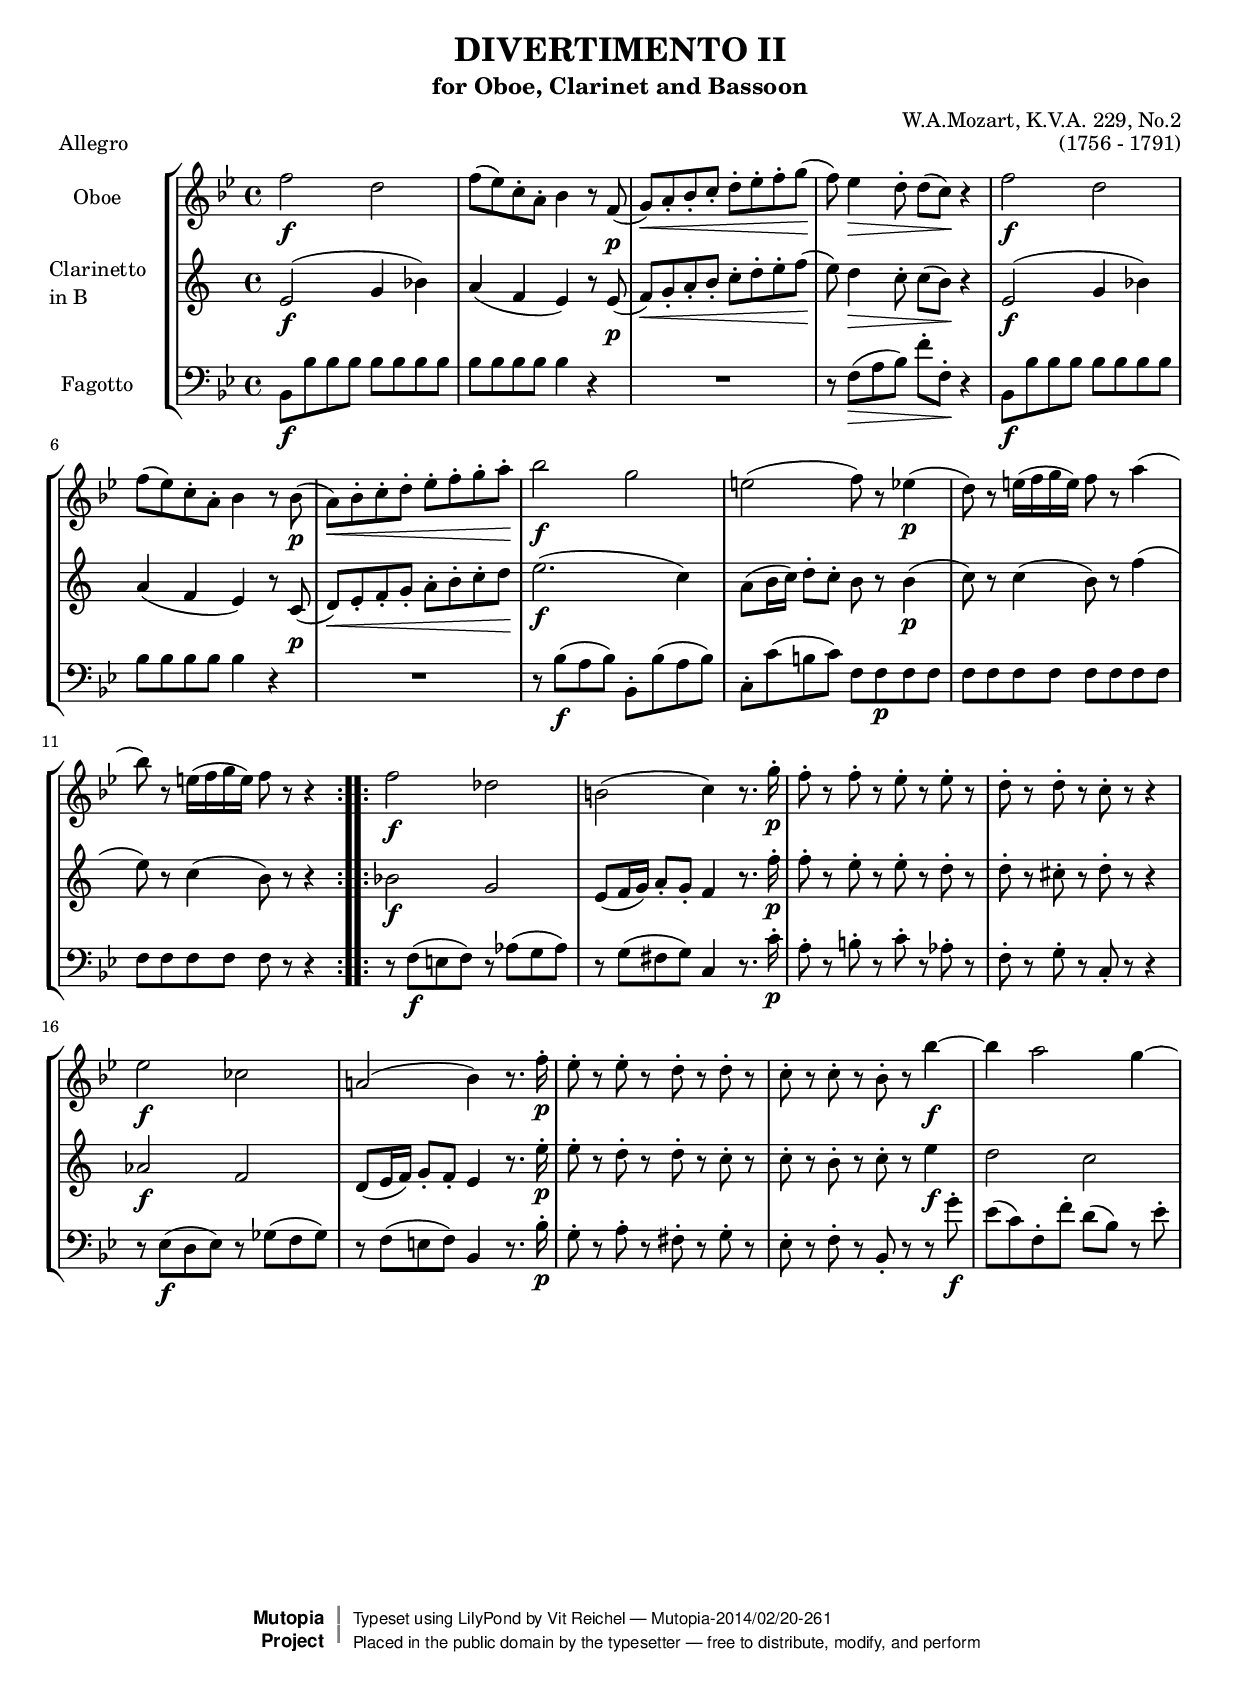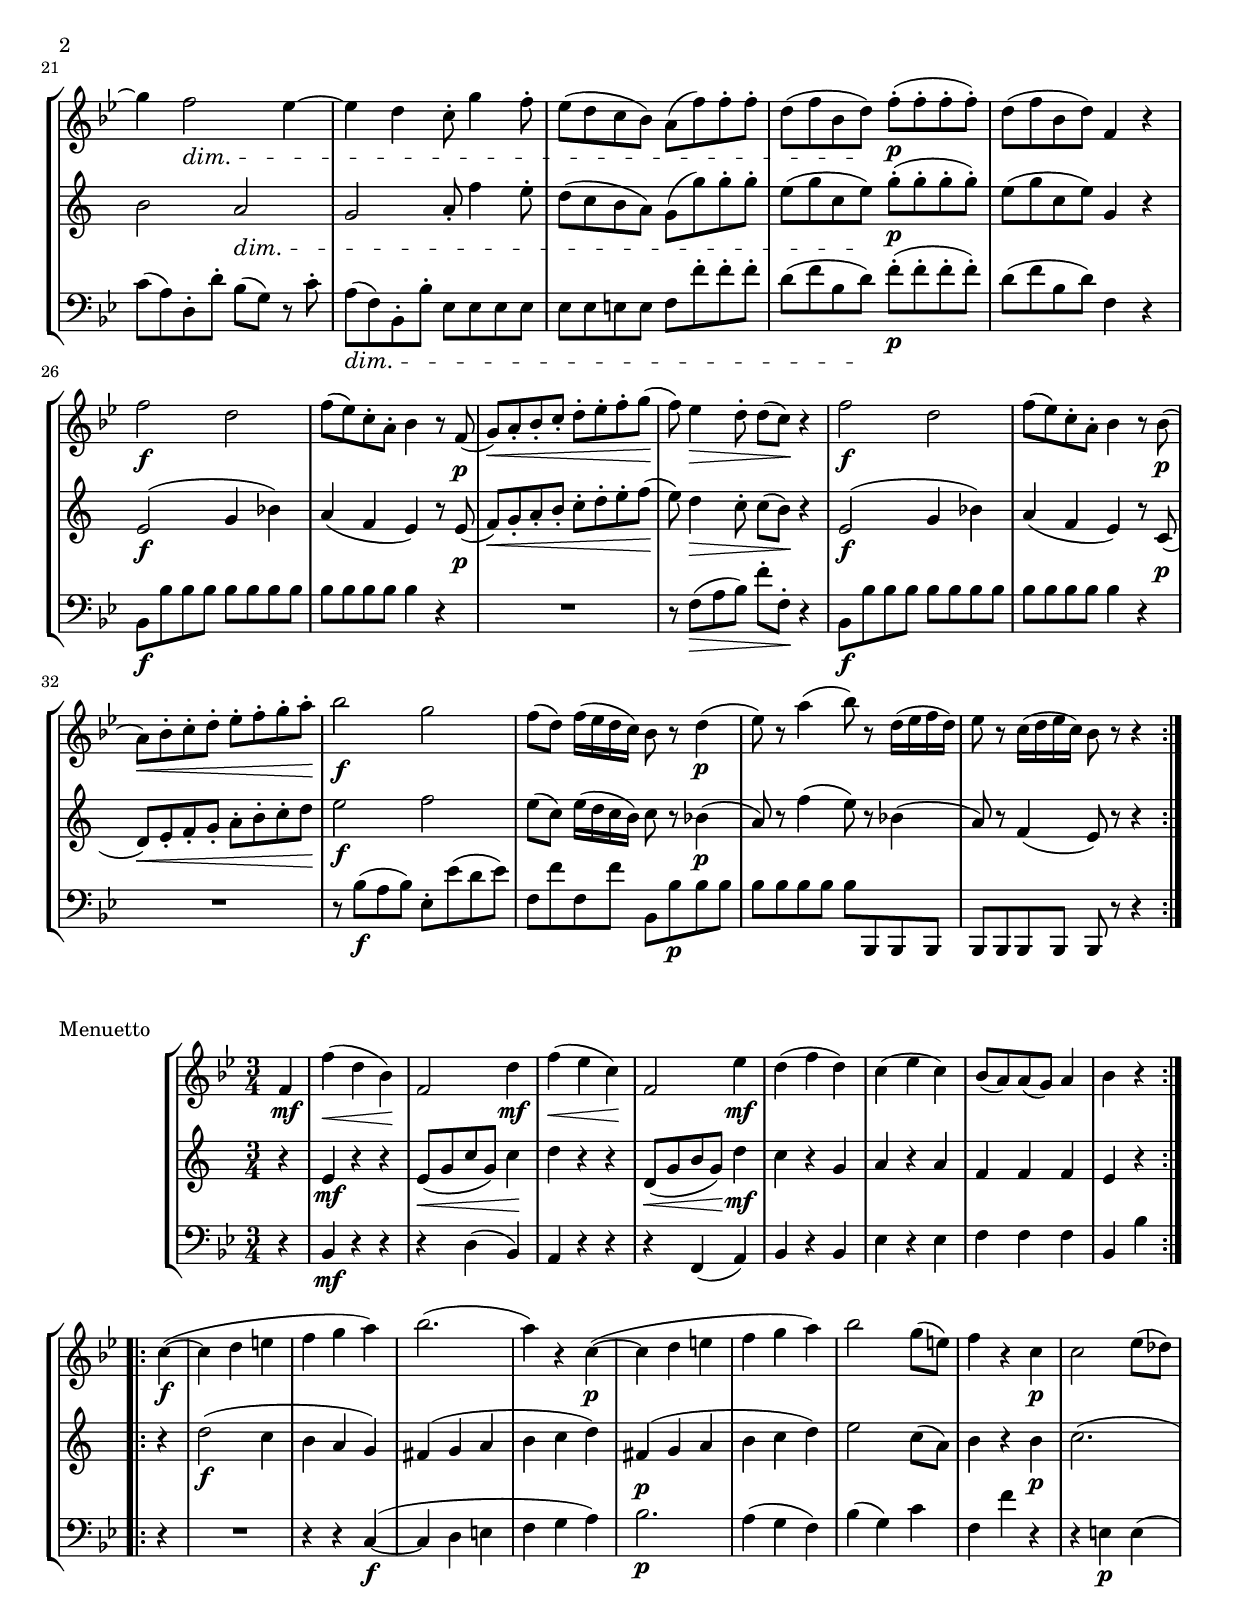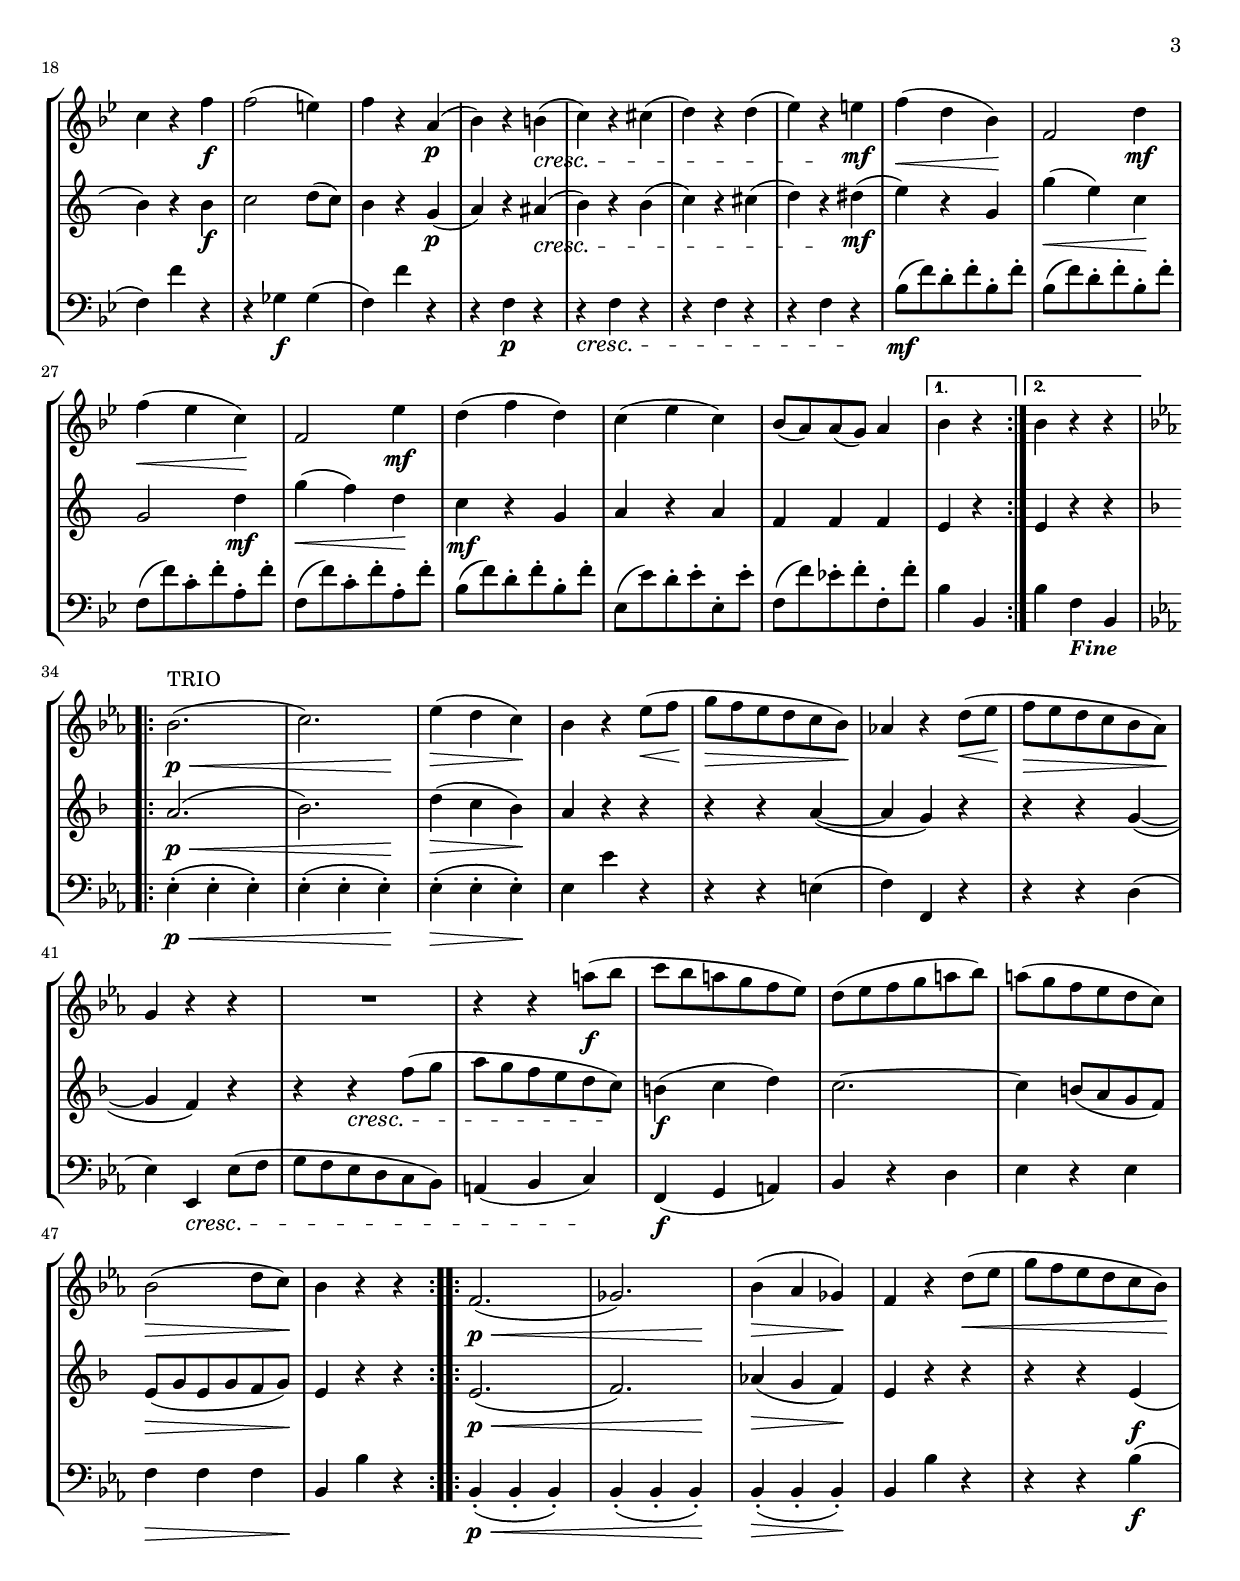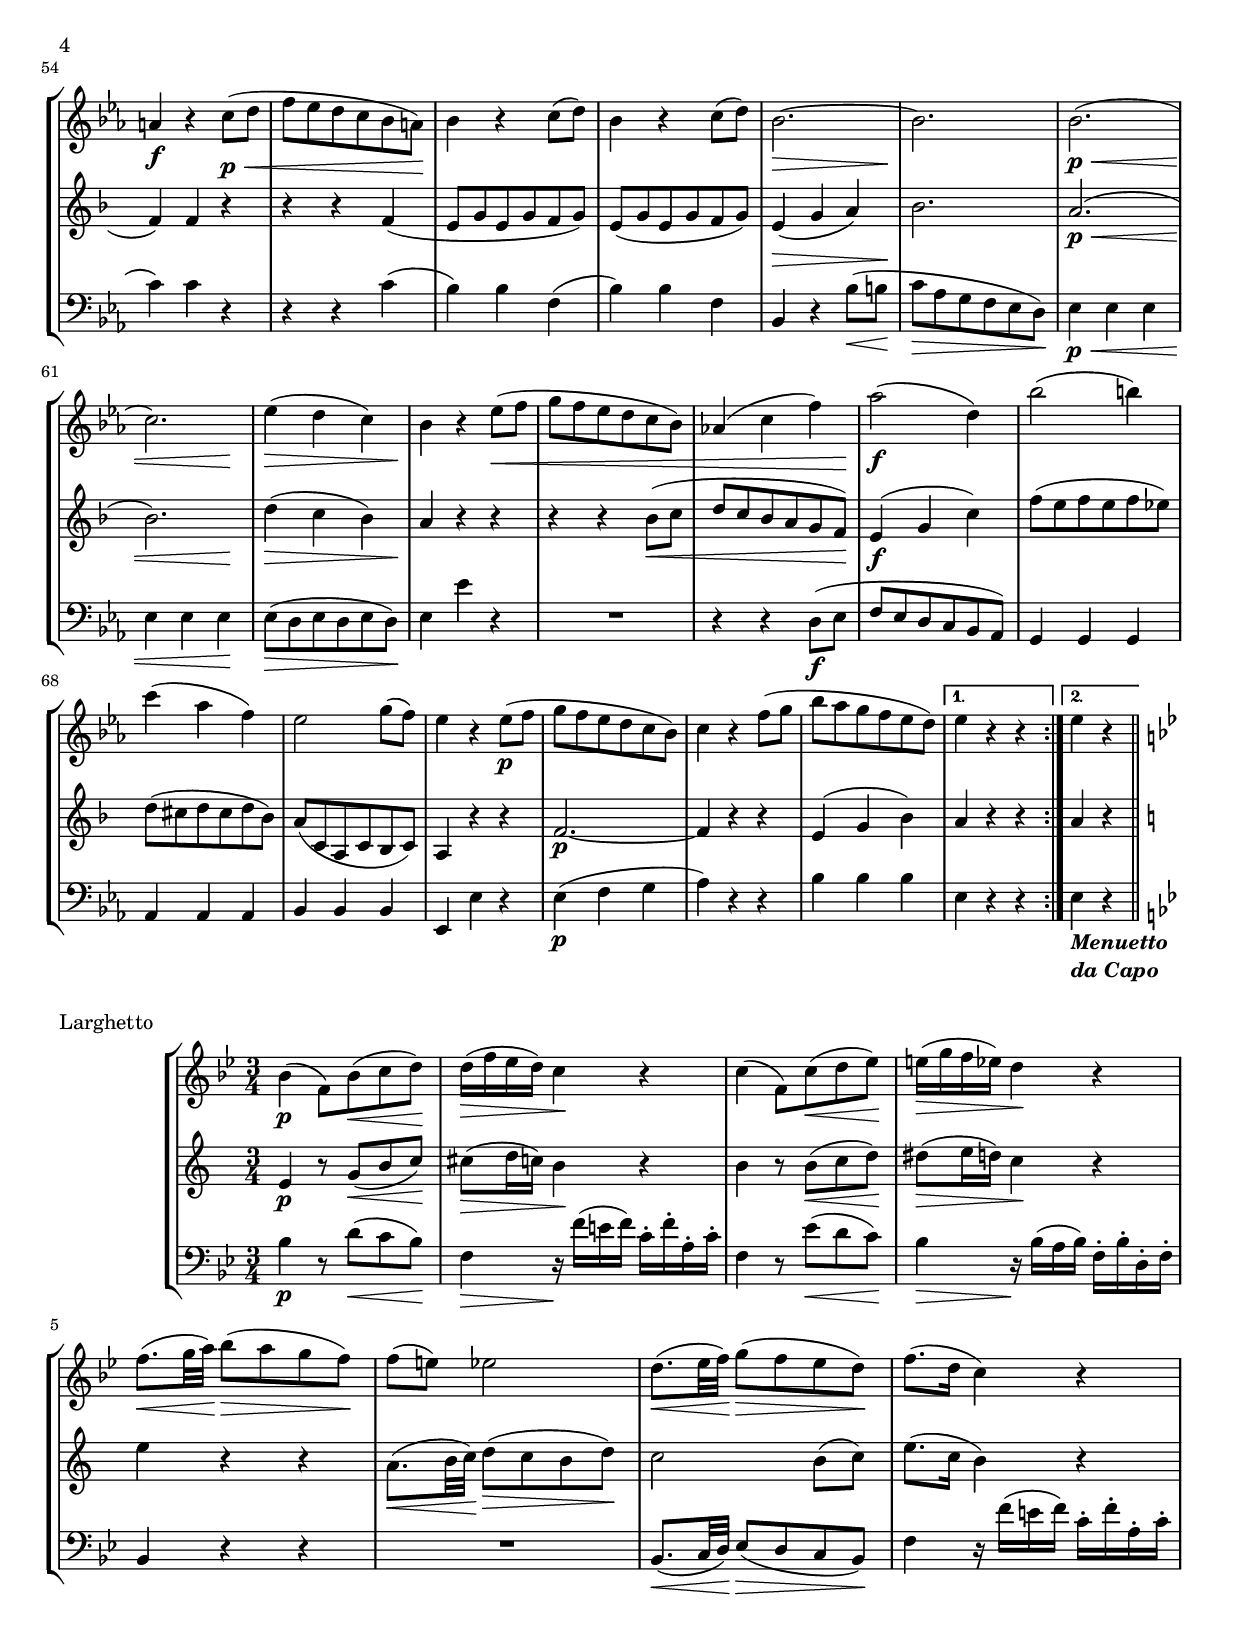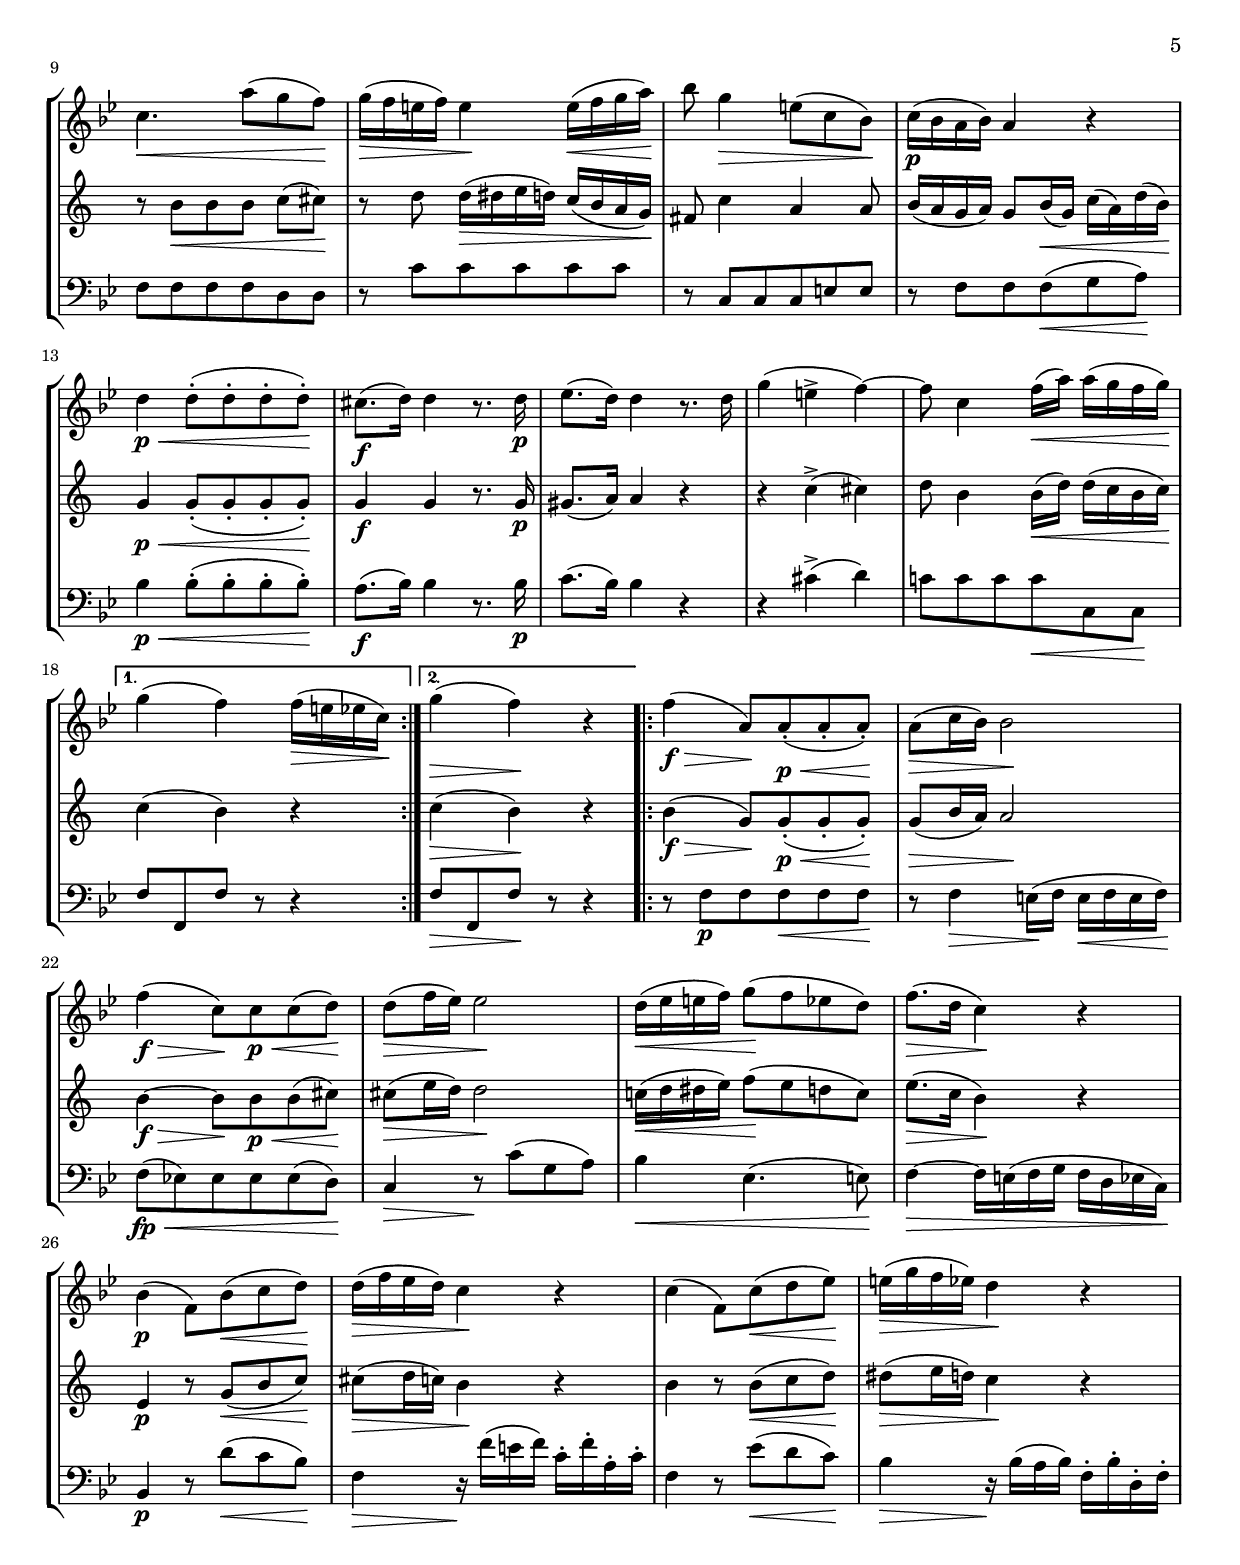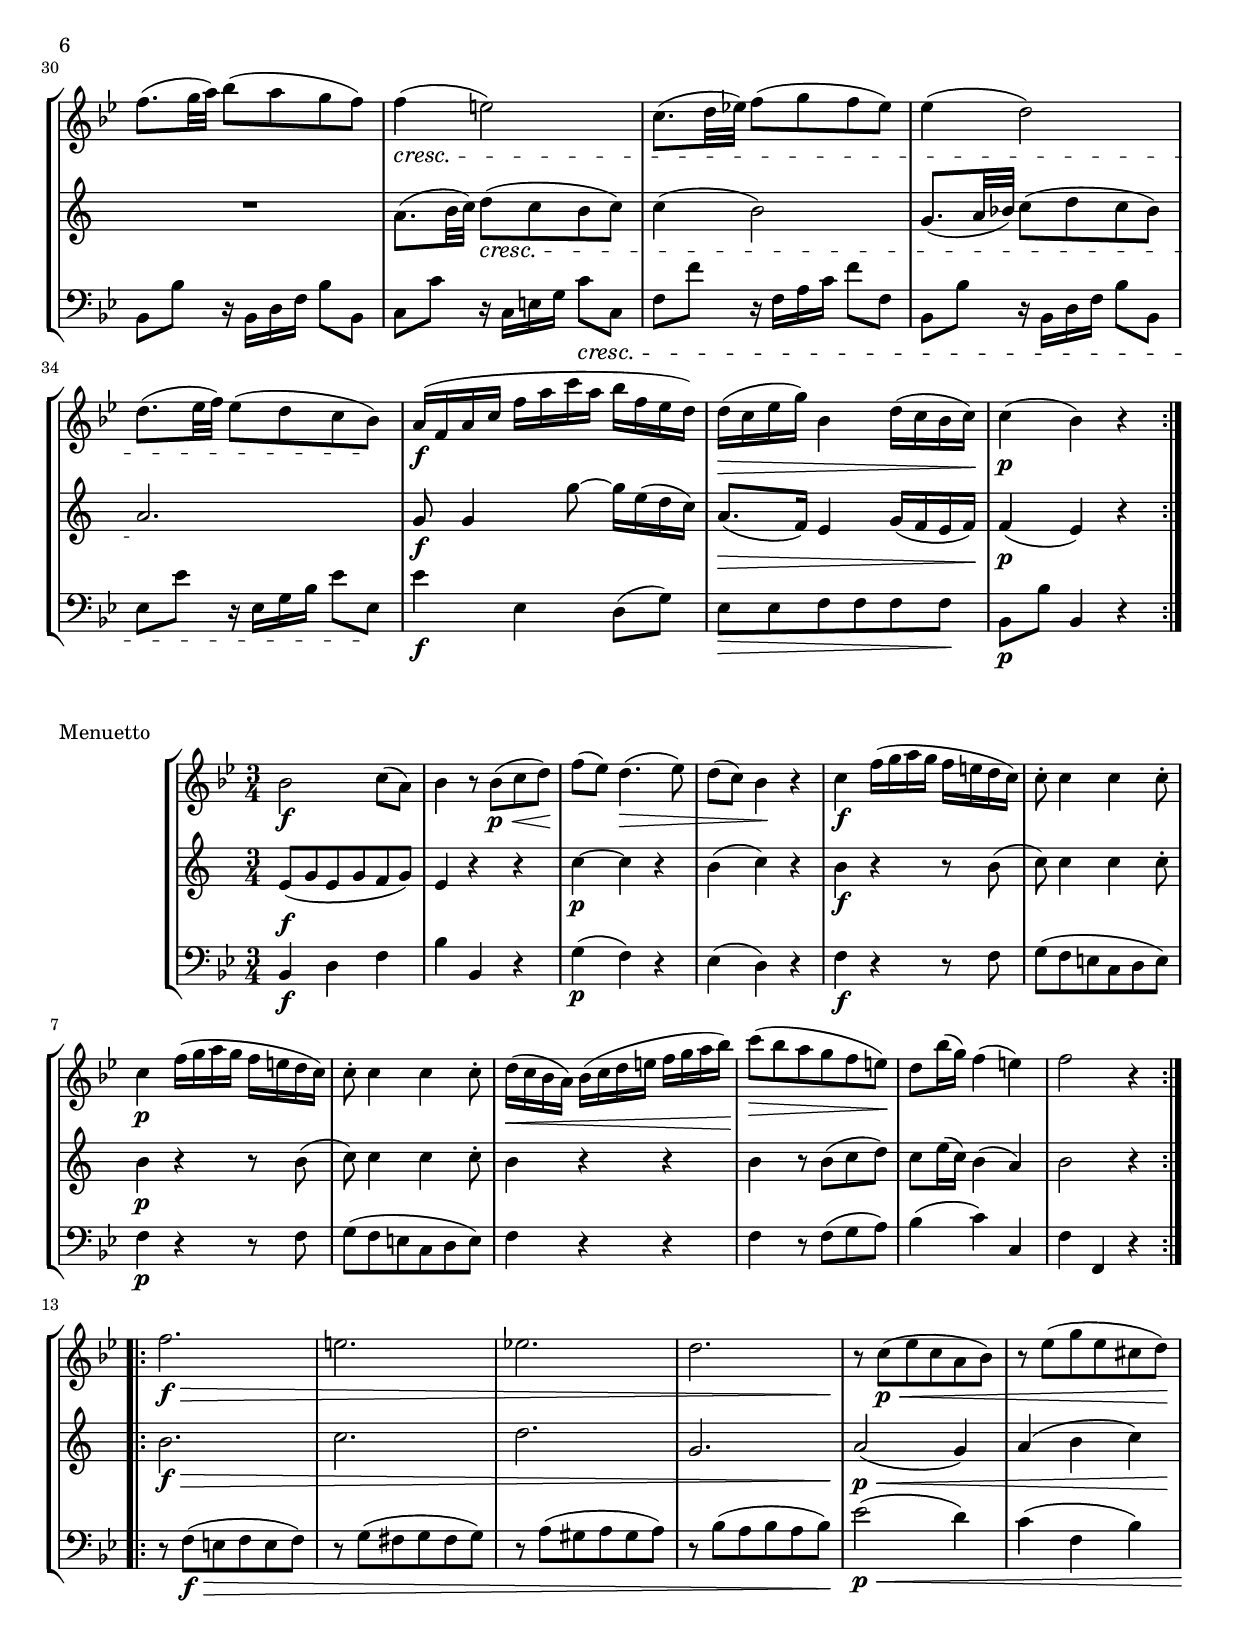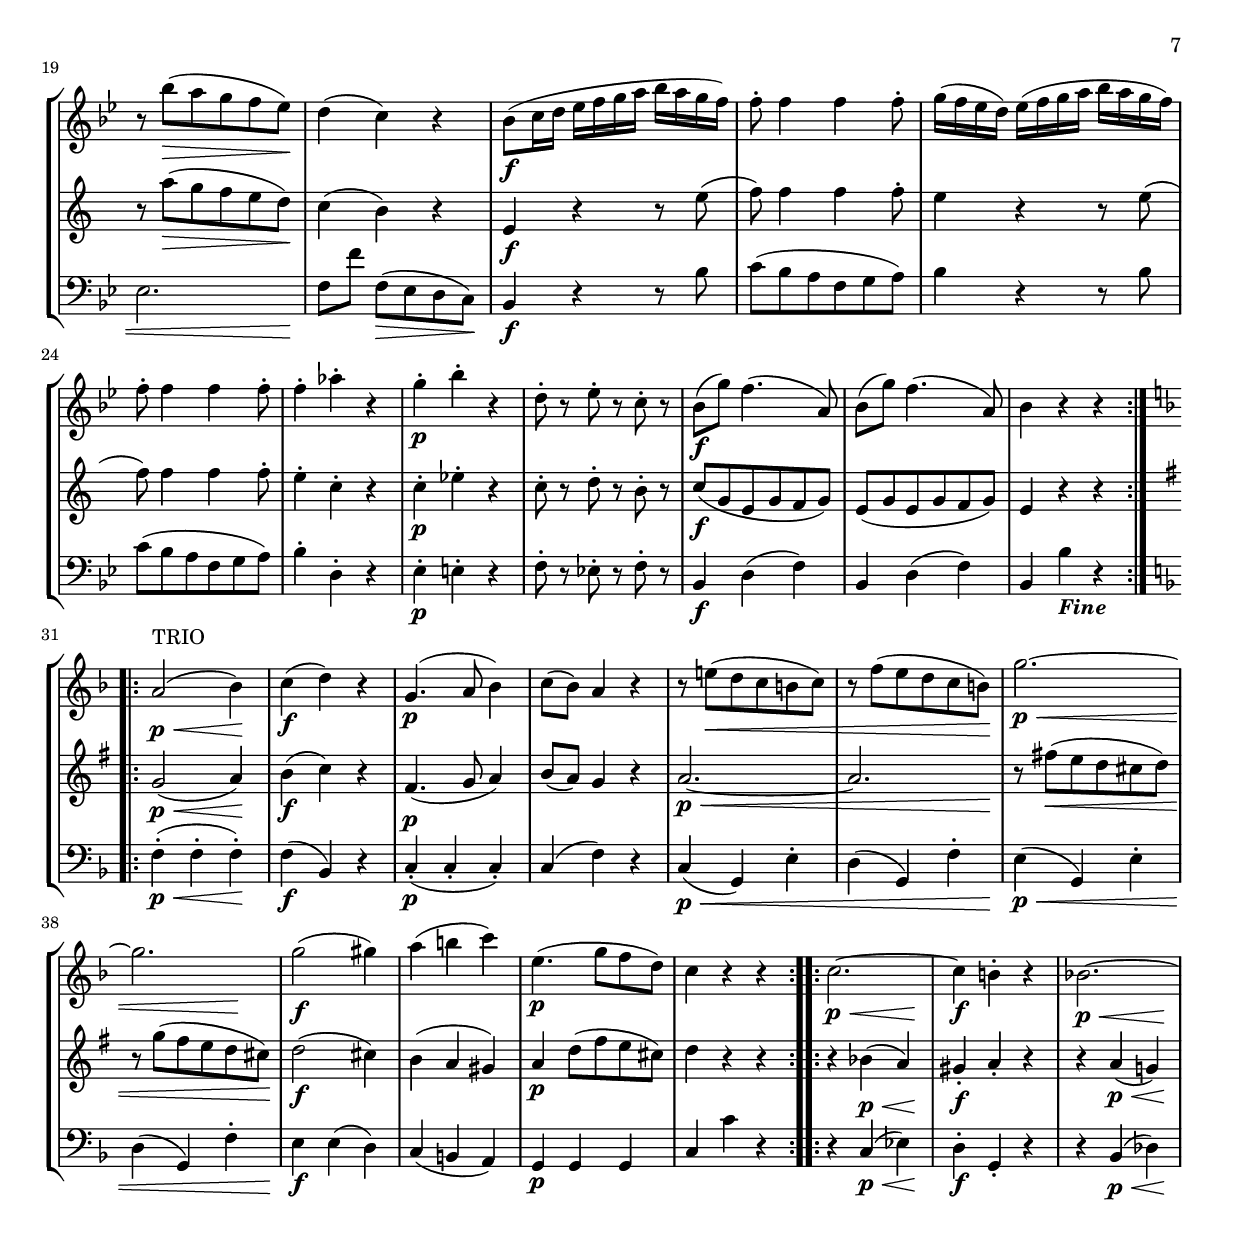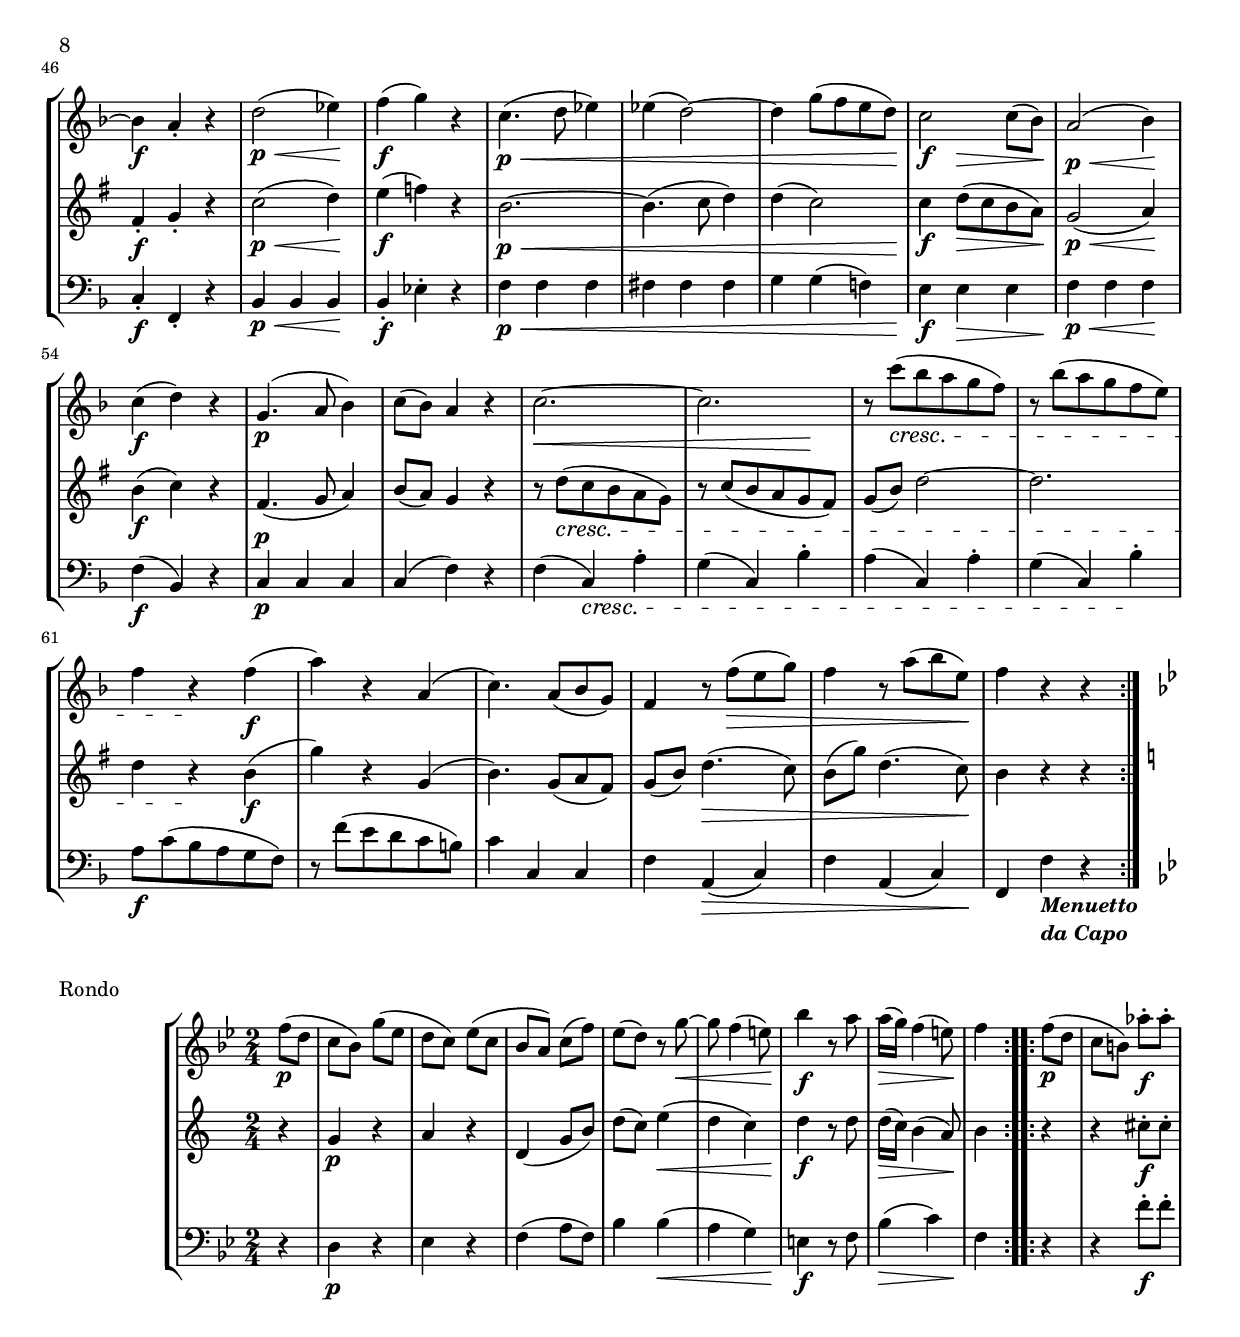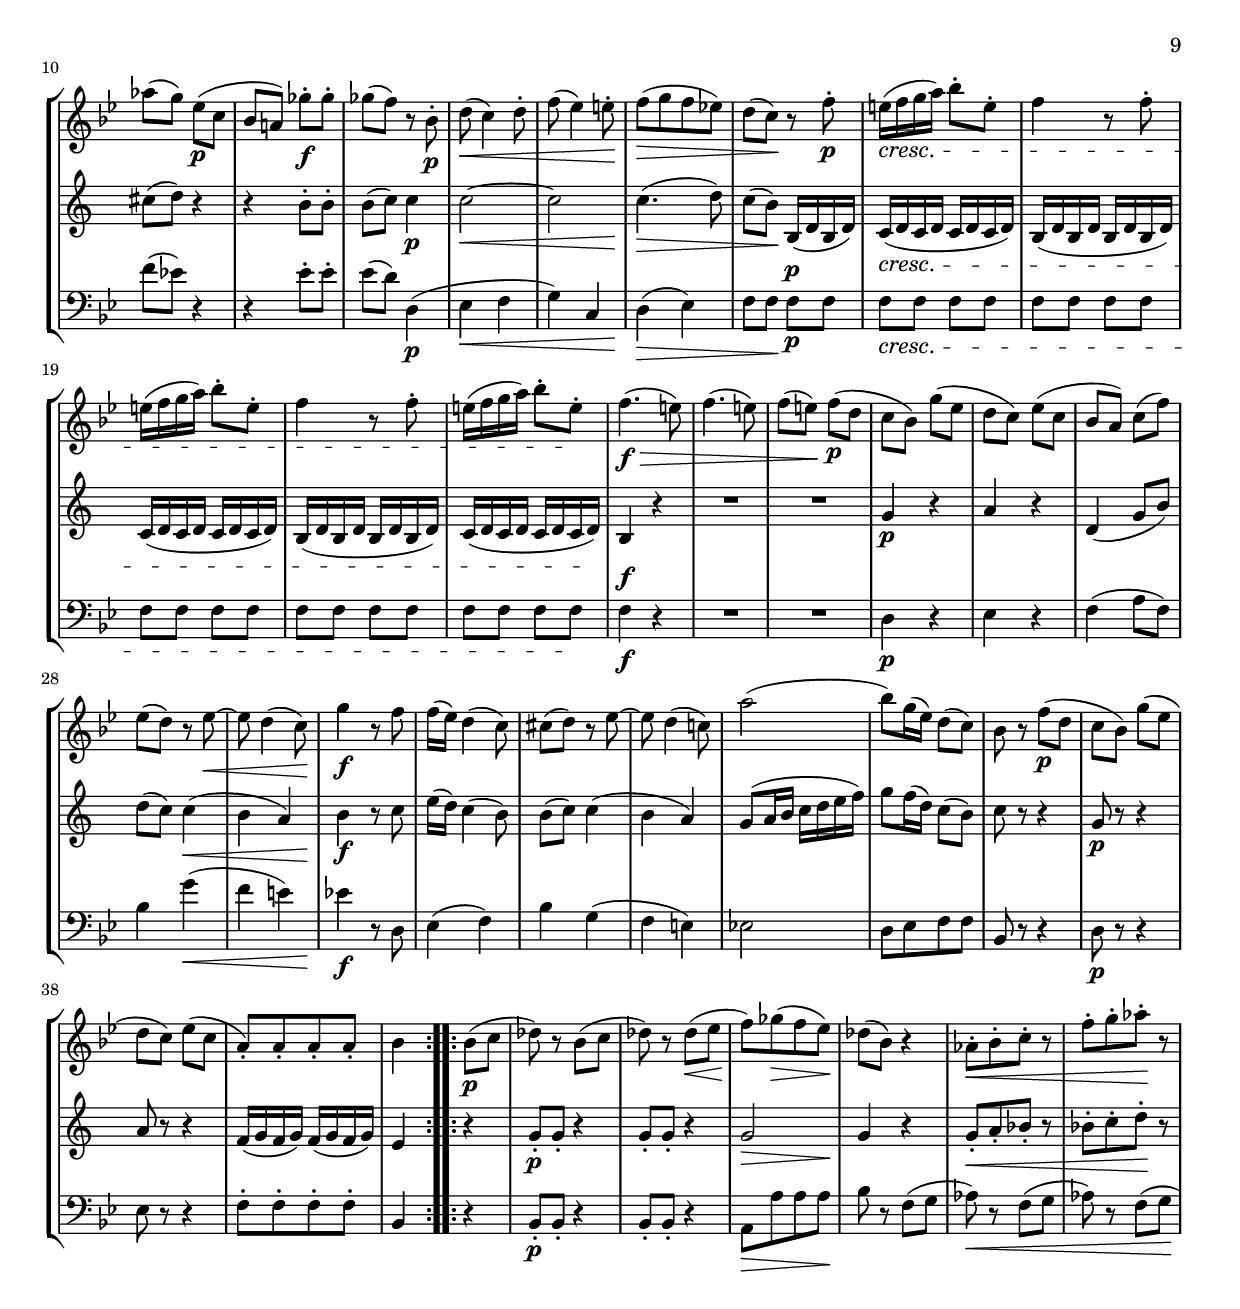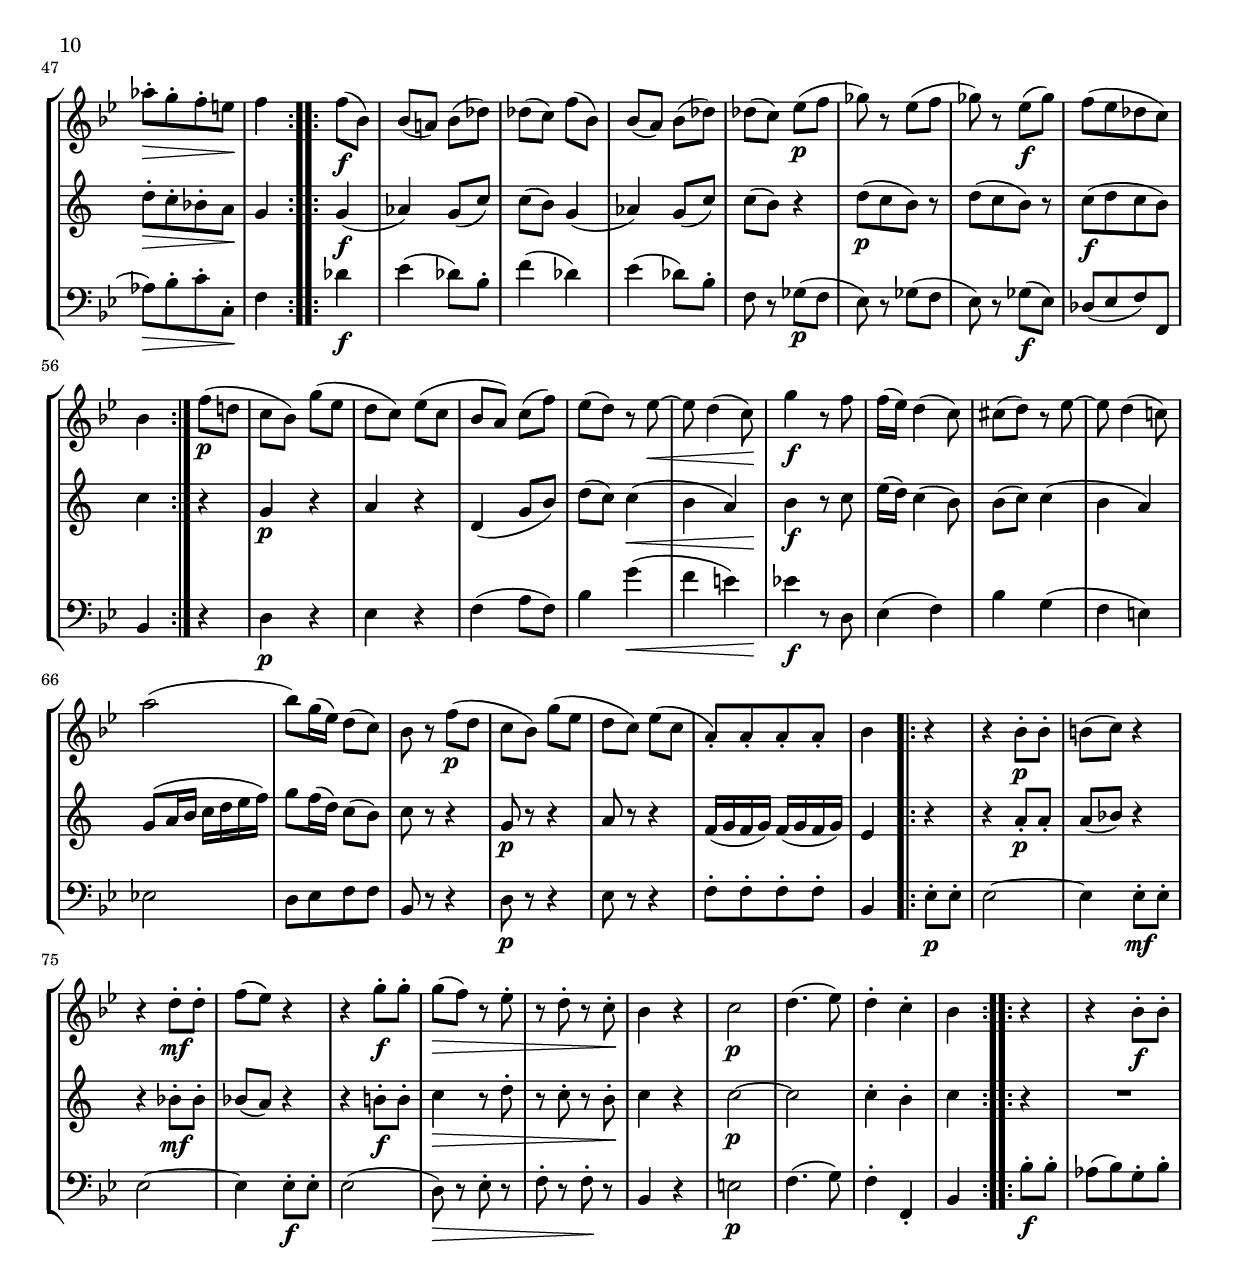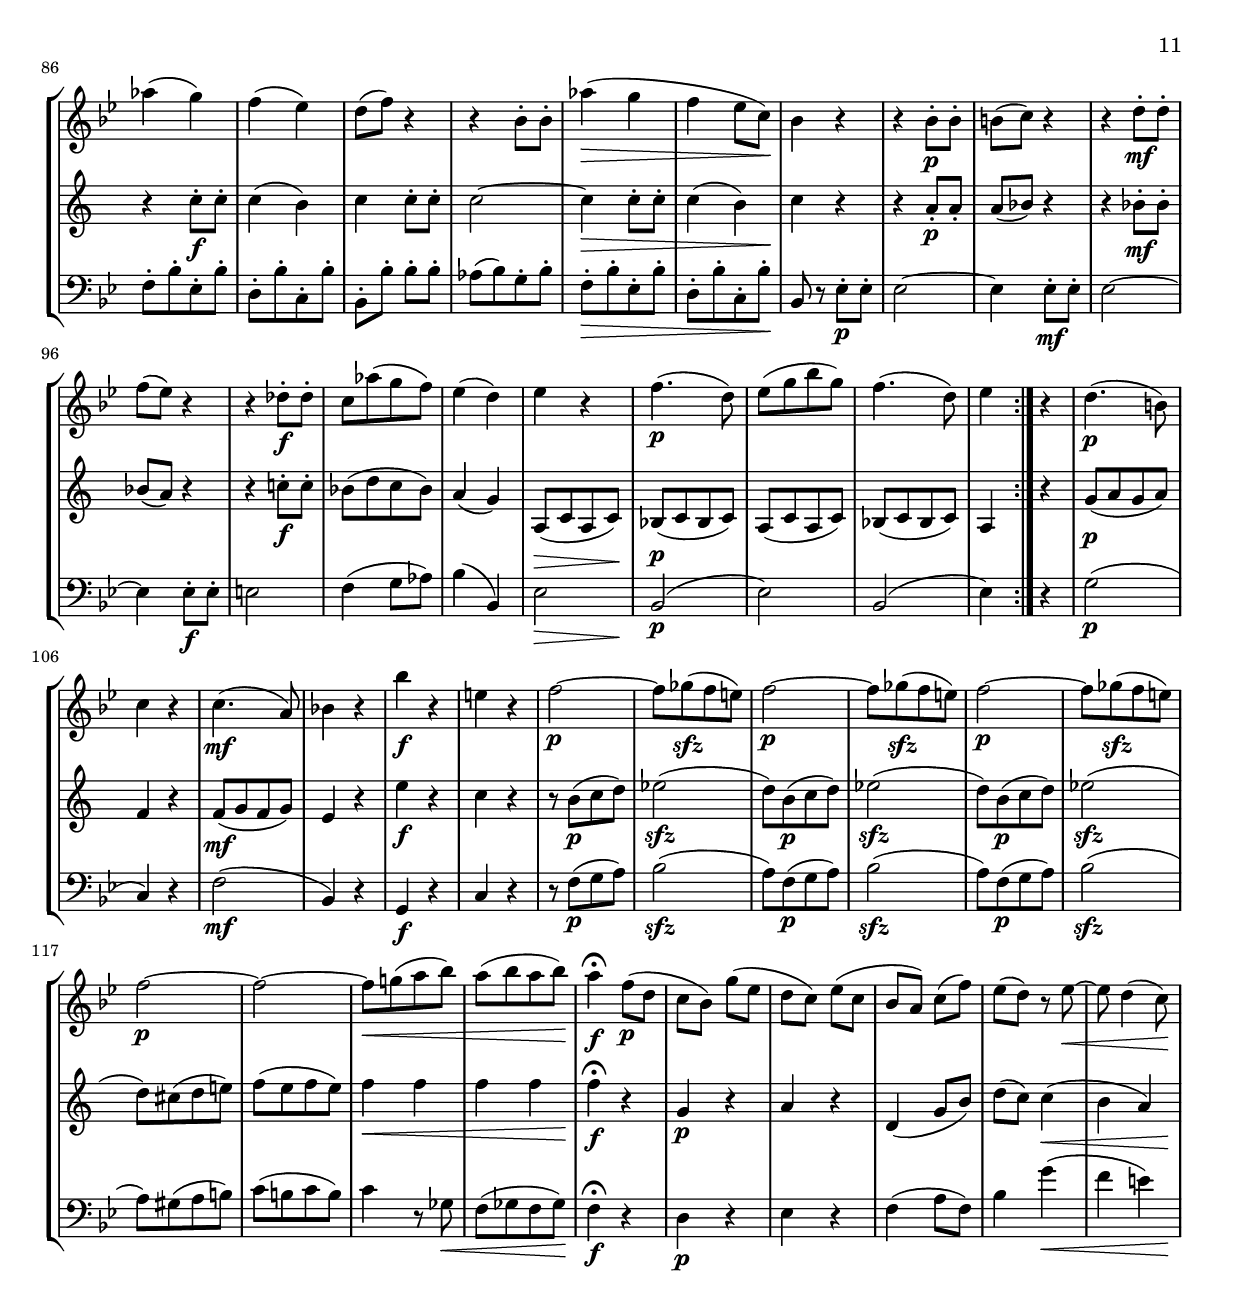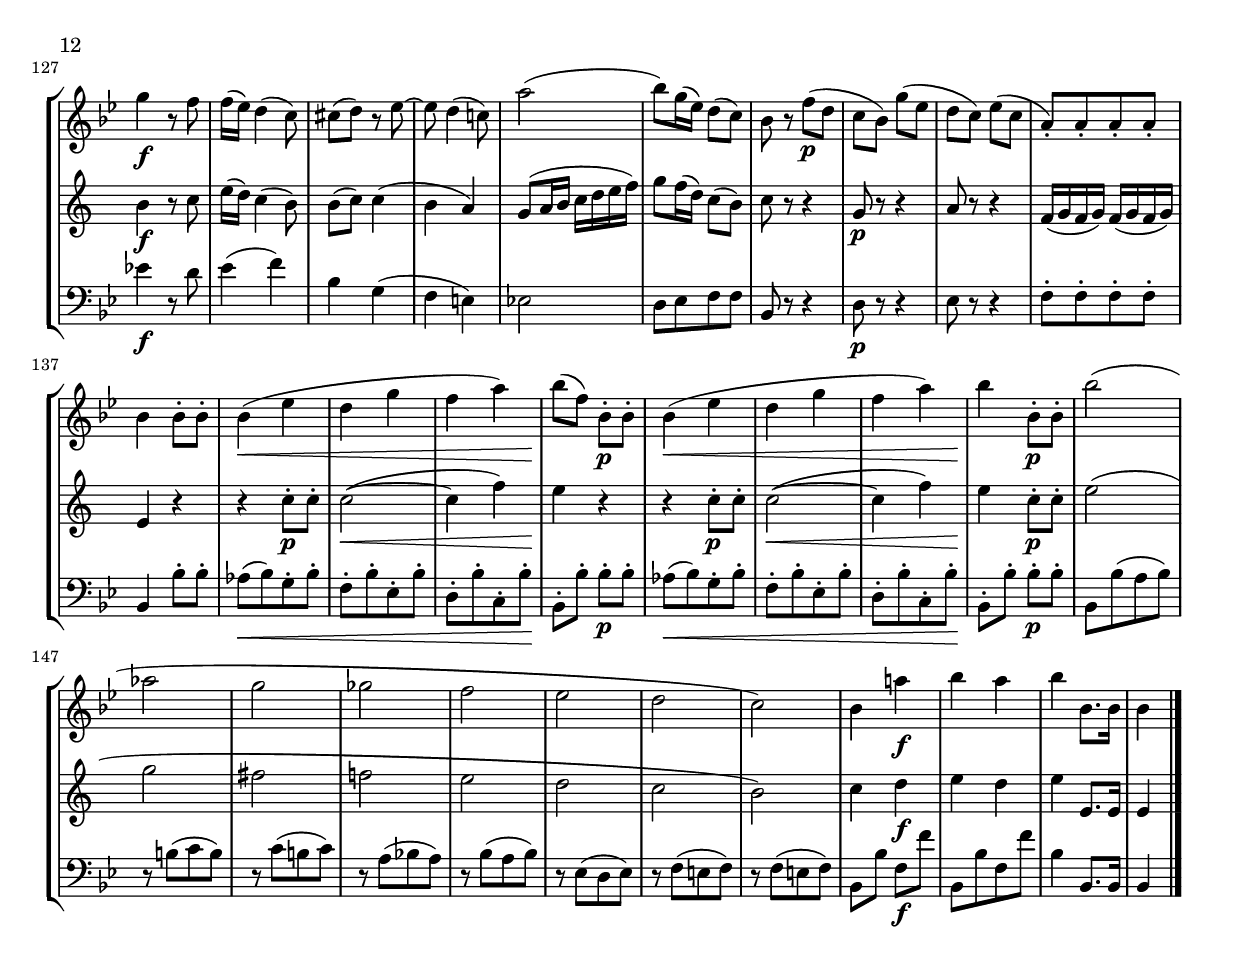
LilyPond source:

\version "2.18.0"
#(set-global-staff-size 18)

\header {
   title = "DIVERTIMENTO II"
   subtitle = "for Oboe, Clarinet and Bassoon"
   composer = "W.A.Mozart, K.V.A. 229, No.2"

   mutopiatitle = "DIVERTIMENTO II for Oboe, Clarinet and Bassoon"
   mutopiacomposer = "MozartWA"
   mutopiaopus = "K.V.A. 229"
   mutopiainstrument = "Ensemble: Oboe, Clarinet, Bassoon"
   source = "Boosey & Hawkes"
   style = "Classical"
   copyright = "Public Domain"
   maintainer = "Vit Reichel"
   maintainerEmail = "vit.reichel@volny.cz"
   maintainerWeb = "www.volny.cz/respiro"
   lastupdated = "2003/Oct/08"

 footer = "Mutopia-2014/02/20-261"
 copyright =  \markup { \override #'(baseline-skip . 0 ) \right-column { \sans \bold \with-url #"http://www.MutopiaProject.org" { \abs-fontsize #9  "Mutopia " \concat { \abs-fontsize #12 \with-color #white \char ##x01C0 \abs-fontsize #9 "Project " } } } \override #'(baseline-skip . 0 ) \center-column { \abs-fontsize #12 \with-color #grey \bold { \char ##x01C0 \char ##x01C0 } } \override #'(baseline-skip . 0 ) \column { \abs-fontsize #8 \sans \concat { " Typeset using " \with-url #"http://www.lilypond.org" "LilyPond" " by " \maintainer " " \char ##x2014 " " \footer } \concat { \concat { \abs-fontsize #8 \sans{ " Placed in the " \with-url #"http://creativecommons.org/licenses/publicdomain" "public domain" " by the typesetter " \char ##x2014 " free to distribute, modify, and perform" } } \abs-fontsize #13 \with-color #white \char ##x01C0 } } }
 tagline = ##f
}

\version "2.18.0"

paddingDynamics = \override DynamicLineSpanner.padding = #1.2
paddinggDynamics = \override DynamicLineSpanner.padding = #2.4
normalDynamics = \revert DynamicLineSpanner.padding

paddingSlur = {} %\override Slur.attachment-offset = #'((0 . 0.8) 0 . 0.8)
paddinggSlur = {} %\override Slur.attachment-offset = #'((0 . 1.3) 0 . 1.3)
normalSlur = {} %\revert Slur.attachment-offset

textUpMenuettoOne =  {
s4 \skip 2 .*7 s2
s4 \skip 2 .*23 s2 s2.
\override TextScript.padding = #2
s2.^"TRIO"
\revert TextScript.padding
\skip 2 .*40
s2
}

textDownMenuettoOne =  {
s4 \skip 2 .*7 s2
s4 \skip 2 .*23 s2 s4 s2_\markup { \bold \italic Fine }
\skip 2 .*41
s2_\markup { \bold \italic \column { Menuetto "da Capo" } }
}

textUpMenuettoTwo =  {
\skip 2 .*30
\override TextScript.padding = #2.6
s2.^"TRIO"
\revert TextScript.padding
\skip 2 .*35
}

textDownMenuettoTwo =  {
\skip 2 .*29
s4 s2_\markup { \bold \italic Fine }
\skip 2 .*35
s4 s2_\markup { \bold \italic \column { Menuetto "da Capo" } }
}

\paper {
  ragged-bottom = ##t
  top-margin = 12 \mm
  bottom-margin = 10 \mm
}
\layout {
  indent = 20 \mm
}

\version "2.18.0"

% 1st Movement - ALLEGRO

% ********************************************************************************OBOE********************************************************************************
oboeAllegro =  \relative c'' {
   \key bes \major
   \time 4/4
   \repeat volta 2 {
   f2\f d
   f8 (  es) c-. a-. bes4 r8 \paddinggDynamics f\p ( \normalDynamics
   g) \< a-. bes-. c-. d-. es-. f-.  g\! (
   f) es4 \> d8-. d(   c)\! r4
   f2\f d
   f8 (  es) c-. a-. bes4 r8 bes\p (
   a) \< bes-. c-. d-. es-. f-. g-.  a\!-.
   bes2\f g
   e (  f8) r es4\p (
   d8) r e16 ( f g  e) f8 r a4 (
   bes8) r e,16 ( f g  e) f8 r r4
   }

   % ******************************2nd REPEAT
   \repeat volta 2 {
   f2\f des
   b (  c4) r8. g'16-.\p \noBreak
   f8-. r f-. r es-. r es-. r
   d-. r d-. r c-. r r4
   es2\f ces
   a! (  bes4) r8. f'16-.\p \noBreak
   es8-. r es-. r d-. r d-. r
   c-. r c-. r bes-. r bes'4\f ~
   bes a2 g4 ~
   g f2 \dim es4 ~ \noBreak
   es d c8-. g'4 f8-.
   es8 ( d c  bes) a (  f') f-. f-.
   d ( f bes,  d) \! \paddingSlur f-.\p ( f-. f-.  f)-. \normalSlur
   d ( f bes,  d) f,4 r

   % ******************************3rd PART
   f'2\f d
   f8 (  es) c-. a-. bes4 r8 \paddinggDynamics f\p ( \normalDynamics
   g) \< a-. bes-. c-. d-. es-. f-.  g\! (
   f) es4 \> d8-. d (   c)\! r4
   f2\f d
   f8 (  es) c-. a-. bes4 r8 bes\p (
   a) \< bes-. c-. d-. es-. f-. g-.  a\!-.
   bes2\f g
   f8 (  d) f16 ( es d  c) bes8 r d4\p (
   es8) r a4 (  bes8) r d,16 ( es f  d)
   es8 r c16 ( d es  c) bes8 r r4
   }
}

% ********************************************************************************CLARINET********************************************************************************
clarinetAllegro =  \relative c' {
   \key c \major
   \time 4/4
   \repeat volta 2 {
   e2\f ( g4  bes)
   a ( f  e) r8 \paddinggDynamics e\p ( \normalDynamics
   f) \< g-. a-. b-. c-. d-. e-.  f\! (
   e) d4 \> c8-. c (   b)\! r4
   e,2\f ( g4  bes)
   a ( f  e) r8 \paddinggDynamics c\p ( \normalDynamics
   d) \< e-. f-. g-. a-. b-. c-.  d\!
   e2.\f (  c4)
   a8 ( b16  c) d8-. c-. b r b4\p (
   c8) r c4 (  b8) r f'4 (
   e8) r c4 (  b8) r r4
   }

   % ******************************2nd REPEAT
   \repeat volta 2 {
   bes2\f g
   e8 ( f16  g) a8-. g-. f4 r8. f'16-.\p \noBreak
   f8-. r e-. r e-. r d-. r
   d-. r cis-. r d-. r r4
   as2\f f
   d8 ( e16  f) g8-. f-. e4 r8. e'16-.\p \noBreak
   e8-. r d-. r d-. r c-. r
   c-. r b-. r c-. r e4\f
   d2 c
   b a \dim \noBreak
   g a8-. f'4 e8-.
   d ( c b  a) g (  g') g-. g-.
   e ( g c,  e) \! \paddingSlur g-.\p ( g-. g-.  g)-. \normalSlur
   e ( g c,  e) g,4 r

   % ******************************3rd PART
   e2\f ( g4  bes)
   a ( f  e) r8\paddinggDynamics  e\p ( \normalDynamics
   f) \< g-. a-. b-. c-. d-. e-.  f\! (
   e) d4 \> c8-. c (   b)\! r4
   e,2\f ( g4  bes)
   a ( f  e) r8 \paddinggDynamics c\p ( \normalDynamics
   d) \< e-. f-. g-. a-. b-. c-.  d\!
   e2\f f
   e8 (  c) e16 ( d c  b) c8 r bes4\p (
   a8) r f'4 (  e8) r bes4 (
   a8) r f4 (  e8) r r4
   }
}

% ********************************************************************************BASSOON********************************************************************************
bassoonAllegro =  \relative c {
   \key bes \major
   \time 4/4
   \clef bass
   \repeat volta 2 {
   bes8\f bes' bes bes bes bes bes bes
   bes bes bes bes bes4 r
   R1
   r8 f  \> ( a  bes) f'-.  f,\!-. r4
   bes,8\f bes' bes bes bes bes bes bes
   bes bes bes bes bes4 r
   R1
   r8 bes\f ( a  bes) bes,-. bes' ( a  bes)
   c,-. c' ( b  c) f, f\p f f
   f f f f f f f f
   f f f f f r r4
   }

   % ******************************2nd REPEAT
   \repeat volta 2 {
   r8 f\f ( e  f) r as ( g  as)
   r g ( fis  g) c,4 r8. c'16-.\p \noBreak
   a8-. r b-. r c-. r as-. r
   f-. r g-. r c,-. r r4
   r8 es\f ( d  es) r ges ( f  ges)
   r f ( e  f) bes,4 r8. bes'16-.\p \noBreak
   g8-. r a-. r fis-. r g-. r
   es-. r f-. r bes,-. r r g''-.\f
   es (  c) f,-. f'-. d (  bes) r es-.
   c (  a) d,-. d'-. bes (  g) r c-.
   a\dim (  f) bes,-. bes'-. es, es es es
   es es e e f f'-. f-. f-.
   d ( f bes,  d) \! \paddingSlur f-.\p ( f-. f-.  f)-. \normalSlur
   d ( f bes,  d) f,4 r
   % ******************************3rd PART
   bes,8\f bes' bes bes bes bes bes bes
   bes bes bes bes bes4 r
   R1
   r8 f  \> ( a  bes) f'-.  f,\!-. r4
   bes,8\f bes' bes bes bes bes bes bes
   bes bes bes bes bes4 r
   R1
   r8 bes\f ( a  bes) es,-. es' ( d  es)
   f, f' f, f' bes,, bes'\p bes bes
   bes bes bes bes bes bes,, bes bes
   bes bes bes bes bes r r4
   }
}

\version "2.18.0"

% 2nd Movement - MENUETTO

% ********************************************************************************OBOE********************************************************************************
oboeMenuettoOne =  \relative c' {
   \key bes \major
   \time 3/4
   \partial 4
   \repeat volta 2 {
   f4\mf
   f' \< ( d  bes\!)
   f2 d'4\mf
   f \< ( es  c\!)
   f,2 es'4\mf
   d ( f  d)
   c ( es  c)
   bes8 (  a) a (  g) a4 \noBreak
   bes r
   }

   % ******************************2nd REPEAT IN MENUETTO
   \repeat volta 2 {
   c\f ( ~
   c d e
   f g  a)
   bes2. (
   a4) r c,\p ( ~
   c d e
   f g  a)
   bes2 g8 (  e)
   f4 r c\p
   c2 es8 (  des)
   c4 r f\f
   f2 (  e4)
   f r a,\p (
   bes) r b (
   \cresc  c) r cis (
   d) r d (
   es) r \! e\mf
   f \< ( d  bes\!)
   f2 d'4\mf
   f \< ( es  c\!)
   f,2 es'4\mf
   d ( f  d)
   c ( es  c)
   bes8 (  a) a (  g) a4
   }
   \alternative {
      { \set Timing.measureLength = #(ly:make-moment 2/4)
        bes r
      }
      { \set Timing.measureLength = #(ly:make-moment 3/4)
        bes4 r r
      }
   }
   \break

   % ******************************TRIO
   \key es \major
   \repeat volta 2 {
   bes2.\p \< (
   <<  c) { s2  s4\! } >>
   es4 \> ( d  c\!)
   bes r es8 \< ( << f { s16  s16\! } >>
   g8 \> f es d c  bes\!)
   as!4 r d8 \< ( << es { s16  s16\! } >>
   f8 \> es d c bes  as\!)
   g4 r r
   R2.
   r4 r a'8\f ( bes
   c bes a g f  es)
   d ( es f g a  bes)
   a ( g f es d  c)
   bes2 \> ( d8  c\!)
   bes4 r r
   }

   % ******************************2nd REPEAT IN TRIO
   \repeat volta 2 {
   \paddinggDynamics f2.\p \< (
   <<  ges) { s2  s4\! } >> \normalDynamics
   bes4 \> ( as  ges\!)
   f r d'8 \< ( es
   g f es d c  bes\!)
   a4\f r c8\p \< ( d
   f es d c bes  a\!)
   bes4 r c8 (  d)
   bes4 r c8 (  d)
   << bes2.~ \> { s2 s8  s8\! } >>
   bes2.
   bes\p \< (
   <<  c) { s2  s4\! } >>
   es4 \> ( d <<  c) { s8  s8\! } >>
   bes4 r es8 \< ( f
   g f es d c  bes)
   as!4 ( c <<  f) { s8  s8\! } >>
   as2\f (  d,4)
   bes'2 (  b4)
   c ( as  f)
   es2 g8 (  f)
   es4 r es8\p ( f
   g f es d c  bes)
   c4 r f8 ( g
   bes as g f es  d)
   }
   \alternative {
      { es4 r r }
      { es4 r \bar "||" \key bes \major }
   }
}

% ********************************************************************************CLARINET********************************************************************************
clarinetMenuettoOne =  \relative c' {
   \key c \major
   \time 3/4
   \partial 4
   \repeat volta 2 {
   r4
   e\mf r r
   \paddingDynamics e8 \< ( g c  g)  c4\!
   d r r
   d,8 \< ( g b  g\!) d'4\mf \normalDynamics
   c r g
   a r a
   f f f \noBreak
   e r
   }

   % ******************************2nd REPEAT IN MENUETTO
   \repeat volta 2 {
   r
   d'2\f ( c4
   b a  g)
   fis ( g a
   b c  d)
   \paddinggDynamics fis,\p ( g a \normalDynamics
   b c  d)
   e2 c8 (  a)
   b4 r b\p
   c2. (
   b4) r b\f
   c2 d8 (  c)
   \paddingDynamics b4 r g\p( \normalDynamics
   a) r ais (
   \cresc  b) r b (
   c) r cis (
   d) r \! dis\mf (
   e) r g,
   g' \< ( e )  c\!
   g2 d'4\mf
   g \< ( f )  d\!
   c\mf r g
   a r a
   f f f
   }
   \alternative {
      { \set Timing.measureLength = #(ly:make-moment 2/4)
        e4 r
      }
      { \set Timing.measureLength = #(ly:make-moment 3/4)
        e4 r r
      }
   }
   \break

   % ******************************TRIO
   \key f \major
   \repeat volta 2 {
   a2.\p \< (
   <<  bes) { s2  s4\! } >>
   d4 \> ( c  bes\!)
   a r r
   r r a ( ~
   a  g) r
   r r g ( ~
   g  f) r
   r r \cresc f'8 ( g \noBreak
   a g f e d  c)
   \! b4\f ( c  d)
   c2. ~
   c4 b8 ( a g  f) \paddinggDynamics
   e \> ( g e g f  g\!)
   e4 r r
   }

   % ******************************2nd REPEAT IN TRIO
   \repeat volta 2 {
   e2.\p \< (
   <<  f) { s2  s4\! } >>
   as4 \> ( g  f\!)
   e r r
   r r e\f (
   f) f r
   r r f (
   e8 g e g f  g)
   e ( g e g f  g)
   e4 \> ( g <<  a) { s8  s8\! } >> \normalDynamics
   bes2.
   a\p \< (
   <<  bes) { s2  s8\! } >>
   d4 \> ( c <<  bes) { s8  s8\! } >>
   a4 r r
   r r bes8 \< ( c
   d c bes a g  f\!)
   e4\f ( g  c)
   f8 ( e f e f  es)
   d ( cis d cis d  bes)
   a ( c, a c bes  c)
   a4 r r
   f'2.\p ~
   f4 r r
   e ( g  bes)
   }
   \alternative {
      { a r r }
      { a r \bar "||" \key c \major }
   }
}

% ********************************************************************************BASSOON********************************************************************************
bassoonMenuettoOne =  \relative c {
   \key bes \major
   \clef bass
   \time 3/4
   \partial 4
   \repeat volta 2 {
   r4
   bes\mf r r
   r d (  bes)
   a r r
   r f (  a)
   bes r bes
   es r es
   f f f \noBreak
   bes, bes'
   }

   % ******************************2nd REPEAT IN MENUETTO
   \repeat volta 2 {
   r
   R2.
   r4 r c,\f ( ~
   c d e
   f g  a)
   bes2.\p
   a4 ( g  f)
   bes (  g) c
   f, f' r
   r e,\p e (
   f) f' r
   r ges,\f ges (
   f) f' r
   r f,\p r
   r \cresc f r \noBreak
   r f r
   r f r \!
   bes8\mf (  f') d-. f-. bes,-. f'-.
   bes,8 (  f') d-. f-. bes,-. f'-.
   f,8 (  f') c-. f-. a,-. f'-.
   f,8 (  f') c-. f-. a,-. f'-.
   bes,8 (  f') d-. f-. bes,-. f'-.
   es,8 (  es') d-. es-. es,-. es'-.
   f,8 (  f') es!-. f-. f,-. f'-.
   }
   \alternative {
      { \set Timing.measureLength = #(ly:make-moment 2/4)
        bes,4 bes,
      }
      { \set Timing.measureLength = #(ly:make-moment 3/4)
        bes'4 f bes,
      }
   }
   \break

   % ******************************TRIO
   \key es \major
   \repeat volta 2 {
   \paddingDynamics \paddingSlur es4-.\p \< ( es-.  es)-.
   es-. ( es-.  es\!)-.
   es-. \> ( es-.  es\!)-. \normalSlur
   es es' r
   r r e, (
   f) f, r \override Slur.direction = #1
   r r d' (
   es) es,\cresc \revert Slur.direction es'8 ( f \noBreak
   g f es d c  bes)
   a4 ( bes  c)
   \! f,\f ( g  a) \normalDynamics
   bes r d
   es r es \override DynamicLineSpanner.padding = #2.3
   f \> f << f { s8  s8\! } >>
   bes,4 bes' r
   }

   % ******************************2nd REPEAT IN TRIO
   \repeat volta 2 {
   \paddingSlur bes,-.\p \< ( bes-.  bes)-.
   bes-. ( bes-.  bes\!)-.
   bes-. \> ( bes-.   bes)\!-. \normalSlur \normalDynamics
   bes bes' r
   r r bes\f (
   c) c r
   r r c (
   bes) bes f (
   bes) bes f
   bes, r bes'8 \< ( << b { s16  s16\! } >>
   c8 \> as g f es  d\!)
   es4\p \< es es
   es es  es\!
   es8 \> ( d es d es  d\!)
   es4 es' r
   R2.
   r4 r d,8\f ( es
   f es d c bes  as)
   g4 g g
   as as as
   bes bes bes
   es, es' r
   es\p ( f g
   as) r r
   bes bes bes
   }
   \alternative {
      { es, r r }
      { es r \bar "||" \key bes \major }
   }
}

\version "2.18.0"

% 3nd Movement - LARGHETTO

% ********************************************************************************OBOE********************************************************************************
oboeLarghetto =  \relative c'' {
   \key bes \major
   \time 3/4
   \repeat volta 2 {
   \override Stem.direction = #-1
   bes4\p (  f8) bes \< ( c  d\!) \revert Stem.direction
   d16 \> ( f es  d)  c4\! r
   c4 (  f,8) c' \< ( d  es\!)
   e16 \> ( g f  es)  d4\! r
   f8. \< ( g32  a\!) bes8 \> ( a g  f\!)
   f (  e) es2
   d8. \< ( es32  f\!) g8 \> ( f es  d\!)
   f8. ( d16  c4) r
   c4. \<   a'8[ ( g  f\!) ]
   g16 \> ( f e  f)  e4\! e16 \< ( f g  a\!)
   bes8 g4 \>   e8[ ( c  bes\!) ]
   c16\p ( bes a  bes) a4 r
   d\p \< \paddingSlur d8-. ( d-. d-.  d\!)-. \normalSlur
   cis8.\f (  d16) d4 r8. d16\p \noBreak
   es8. (  d16) d4 r8. d16 \noBreak
   g4 ( e->  f) ~
   f8 c4 f16 \< (  a) a ( g f  g\!)
   }
   \alternative {
      { g4 (  f) f16 \> ( e es  c\!) }
      { \paddinggDynamics g'4 \> (  f\!) r \normalDynamics }
   }

   % ******************************2nd REPEAT
   \repeat volta 2 {
   f4\f \> (  a,8\!) \paddinggDynamics \paddingSlur a\p-. \< ( a-.  a\!)-. \normalSlur \normalDynamics
   a \> ( c16  bes)  bes2\!
   f'4\f \> (  c8\!) c\p \< c (  d\!)
   d \> ( f16  es)  es2\!
   d16 \< ( es e  f)  g8\! ( f es  d)
   f8. \> ( d16  c4\!) r \override Stem.direction = #-1
   bes4\p (  f8) bes \< ( c  d\!) \revert Stem.direction
   d16 \> ( f es  d)  c4\! r
   c4 (  f,8) c' \< ( d  es\!)
   e16 \> ( g f  es)  d4\! r
   f8. ( g32  a) bes8 ( a g  f)
   f4\cresc (   e2) \noBreak
   c8. ( d32  es!) f8 ( g f  es)
   es4 (   d2)
   d8. ( es32  f) es8 ( d c  bes)
   \! a16\f ( f a c f a c a bes f es  d)
   \paddingDynamics d \> ( c es  g) bes,4 d16 ( c bes  c\!)
   c4\p (  bes) r \normalDynamics
   }
}

% ********************************************************************************CLARINET********************************************************************************
clarinetLarghetto =  \relative c' {
   \key c \major
   \time 3/4
   \repeat volta 2 {
   e4\p r8   g[ \< ( b  c\!) ]
   cis8 \> ( d16  c)  b4\! r
   b4 r8   b[ \< ( c  d\!) ]
   dis8 \> ( e16  d)  c4\! r
   e r r
   a,8. \< ( b32  c\!) d8 \> ( c b  d\!)
   c2 b8 (  c)
   e8. ( c16  b4) r \override Stem.direction = #-1
   r8   b[ \< b b ]   c[ (  cis\!) ] \revert Stem.direction
   r d d16 \> ( dis e  d) c ( b a  g\!)
   fis8 c'4 a a8
   b16 ( a g  a) g8 b16 ( \<  g) c (  a) d (  b\!)
   \paddinggDynamics g4\p \< \paddingSlur g8-. ( g-. g-.  g\!)-. \normalSlur \normalDynamics
   g4\f g r8. g16\p \noBreak
   gis8. (  a16) a4 r
   r c-> (  cis)
   d8 b4 b16 \< (  d) d ( c b  c\!)
   }
   \alternative {
      { c4 (  b) r }
      { c4 \> (  b\!) r }
   }

   % ******************************2nd REPEAT
   \repeat volta 2 {
   b4\f \> (  g8\!) \paddinggDynamics \paddinggSlur g\p-. \< ( g-.  g\!)-. \normalSlur
   g \> ( b16  a)  a2\! \normalDynamics \override Stem.direction = #-1
   b4\f \> ~  b8\! b\p \< b (  cis\!) \revert Stem.direction
   cis \> ( e16  d)  d2\!
   c!16 \< ( d dis  e)  f8\! ( e d  c)
   e8. \> ( c16  b4\!) r
   e,4\p r8   g[ \< ( b  c\!) ]
   cis8 \> ( d16  c)  b4\! r
   b4 r8   b[ \< ( c  d\!) ]
   dis8 \> ( e16  d)  c4\! r
   R2.
   a8. ( b32  c) d8 \cresc ( c b  c)
   c4 (   b2)
   g8. ( a32  bes) c8 ( d c  bes)
   a2. \! \noBreak
   g8\f g4 g'8 ~ g16 e ( d  c)
   \paddinggDynamics a8. \> (  f16) e4 g16 ( f e  f\!)
   f4\p (  e) r \normalDynamics
   }
}

% ********************************************************************************BASSOON********************************************************************************
bassoonLarghetto =  \relative c' {
   \key bes \major
   \clef bass
   \time 3/4
   \repeat volta 2 {
   bes4\p r8   d[ \< ( c  bes\!) ]
   f4 \>  r16\! f' ( e  f) c-. f-. a,-. c-.
   f,4 r8   es'[ \< ( d  c\!) ]
   bes4 \>  r16\! bes ( a  bes) f-. bes-. d,-. f-.
   bes,4 r r
   R2.
   \paddingDynamics bes8. \< ( c32  d\!) es8 \> ( d c  bes\!) \normalDynamics
   f'4 r16 f' ( e  f) c-. f-. a,-. c-.
   f,8 f f f d d
   r c' c c c c
   r c, c c e e
   r f f f \< ( g  a\!)
   \paddingSlur bes4\p \< bes8-. ( bes-. bes-.  bes\!)-. \normalSlur
   a8.\f (  bes16) bes4 r8. bes16\p \noBreak
   c8. (  bes16) bes4 r
   r cis4-> (  d)
   c!8 c c c \< c,  c\!
   }
   \alternative {
      { f f, f' r r4 }
      { f8 \> f,  f'\! r r4 }
   }
   % ******************************2nd REPEAT
   \repeat volta 2 {
   r8 f\p f f \< f  f\!
   r f4 \>  e16\! ( f e \< f e  f\!)
   f8\fp \< (  es!) es es es (  d\!)
   c4 \>  r8\!   c'[ ( g  a) ]
   bes4 \< es,4. (  e8\!)
   f4 \> ~ f16 e ( f g f d es  c\!)
   bes4\p r8   d'[ \< ( c  bes\!) ]
   f4 \>  r16\! f' ( e  f) c-. f-. a,-. c-.
   f,4 r8   es'[ \< ( d  c\!) ]
   bes4 \>  r16\! bes ( a  bes) f-. bes-. d,-. f-.
   bes,8 bes' r16 bes, d f bes8 bes,
   c8 c' r16 c, e g c8 \cresc c, \noBreak
   f8 f' r16 f, a c f8 f,
   bes,8 bes' r16 bes, d f bes8 bes,
   es8 es' r16 es, g bes es8 es,
   \! es'4\f es, d8 (  g)
   es \> es f f f  f\!
   bes,\p bes' bes,4 r
   }
}

\version "2.18.0"


% 4th Movement - MENUETTO

% ********************************************************************************OBOE********************************************************************************
oboeMenuettoTwo =  \relative c'' {
   \key bes \major
   \time 3/4
   \repeat volta 2 {
   bes2\f c8  (  a)
   bes4 r8   bes[\p \< ( c  d\!) ]
   f (  es) d4. \> (  es8)
   d (  c)  bes4\! r
   c\f f16 ( g a g f e d  c)
   c8-. c4 c c8-.
   c4\p f16 ( g a g f e d  c)
   c8-. c4 c c8-.
   d16 \< ( c bes  a) bes ( c d e f g a  bes\!)
   c8 \> ( bes a g f  e\!)
   d bes'16 (  g) f4 (  e)
   f2 r4
   }

   % ******************************2nd REPEAT IN MENUETTO
   \repeat volta 2 {
   f2.\f \>
   e
   es!
   << d { s2 s8  s8\! } >>
   r8 c\p \< ( es c a  bes)
   r es ( g es cis  d\!)
   r bes' \> ( a g f  es\!)
   d4 (  c) r
   bes8\f ( c16 d es f g a bes a g  f)
   f8-. f4 f f8-.
   g16 ( f es  d) es ( f g a bes a g  f)
   f8-. f4 f f8-.
   f4-. as-. r
   g\p-. bes-. r
   d,8-. r es-. r c-. r
   bes\f (  g') f4. (  a,8)
   bes (  g') f4. (  a,8)
   bes4 r r
   }
   \break

   % ******************************TRIO
   \key f \major
   \repeat volta 2 {
   a2\p \< (  bes4\!)
   c\f (  d) r
   g,4.\p ( a8  bes4)
   c8 (  bes) a4 r
   r8 e'! \< ( d c b  c)
   r f ( e d c  b\!)
   g'2.\p \< ~
   << g { s2  s4\! } >>
   g2\f (  gis4)
   a ( b  c)
   e,4.\p (   g8[ f  d) ]
   c4 r r
   }

   % ******************************2nd REPEAT IN TRIO
   \repeat volta 2 {
   << c2.~ \p \< { s2 s8  s8\! } >>
   c4\f b-. r
   << bes!2.~ \p \< { s2 s8  s8\! } >>
   bes4\f a-. r
   d2\p \< (  es4\!)
   f\f (  g) r
   c,4.\p \< ( d8  es4)
   es (  d2) ~
   d4 g8 ( f e  d\!)
   << c2\f { s4 s4 \> } >> c8 (  bes\!)
   a2\p \< (  bes4\!)
   c\f (  d) r
   g,4.\p ( a8  bes4)
   c8 (  bes) a4 r
   c2. \< ~
   << c { s2  s4\! } >>
   r8 c' \cresc ( bes a g  f)
   r bes ( a g f  e)
   f4 r \! f\f (
   a) r a, (
   c4.)   a8[ ( bes  g) ]
   f4 r8   f'[ \> ( e  g) ]
   f4 r8   a[ ( bes  e,\!) ]
   f4 r r \key bes \major
   }
}

% ********************************************************************************CLARINET********************************************************************************
clarinetMenuettoTwo =  \relative c' {
   \key c \major
   \time 3/4
   \repeat volta 2 {
   \paddinggDynamics e8\f ( g e g f  g) \normalDynamics
   e4 r r
   c'\p ~ c r
   b (  c) r
   b\f r r8 b (
   c) c4 c c8-.
   b4\p r r8 b (
   c) c4 c c8-.
   b4 r r
   b r8   b[ ( c  d) ]
   c e16 (  c) b4 (  a)
   b2 r4
   }

   % ******************************2nd REPEAT IN MENUETTO
   \repeat volta 2 {
   b2.\f \>
   c
   d
   << g, { s2 s8  s8\! } >>
   a2\p \< (  g4)
   a ( b <<  c) { s8  s8\! } >>
   r8 a' \> ( g f e  d\!)
   c4 (  b) r
   e,\f r r8 e' (
   f) f4 f f8-.
   e4 r r8 e (
   f) f4 f f8-.
   e4-. c-. r
   c\p-. es-. r
   c8-. r d-. r b-. r
   c\f ( g e g f  g)
   e ( g e g  f  g)
   e4 r r
   }
   \break

   % ******************************TRIO
   \key g\major
   \repeat volta 2 {
   \paddingDynamics g2\p \< (  a4\!) \normalDynamics
   b\f (  c) r
   \paddinggDynamics fis,4.\p ( \normalDynamics g8  a4)
   b8 (  a) g4 r
   a2.\p \< ~
   << a { s2 s8  s8\! } >>
   r8 fis'! \< ( e d cis  d)
   r g ( fis e d  cis\!)
   d2\f (  cis4)
   b ( a  gis)
   a\p d8 ( fis e  cis)
   d4 r r
   }

   % ******************************2nd REPEAT IN TRIO
   \repeat volta 2 {
   \paddingDynamics r4 bes\p \< ( <<  a) { s8  s8\! } >>
   gis4\f-. a-. r
   r4 a\p \< ( <<  g!) { s8  s8\! } >>
   fis4\f-. g-. r \normalDynamics
   c2\p \< (  d4\!)
   e\f (  f) r
   b,2.\p \< ~
   b4. ( c8  d4)
   d ( <<  c2) { s4.  s8\! } >>
   c4\f d8 \> ( c b  a\!)
   \paddingDynamics g2\p \< (  a4\!) \normalDynamics
   b\f (  c) r
   \paddinggDynamics fis,4.\p ( \normalDynamics g8  a4)
   b8 (  a) g4 r
   r8 d' \cresc ( c b a  g)
   r c ( b a g  fis)
   g (  b) d2 ~
   d2.
   d4 r \! b\f (
   g') r g, (
   b4.)   g8[ ( a  fis) ]
   g (  b) d4. \> (  c8)
   b (  g') d4. (  c8\!)
   b4 r r \key c \major
   }
}

% ********************************************************************************BASSOON********************************************************************************
bassoonMenuettoTwo =  \relative c {
   \key bes \major
   \clef bass
   \time 3/4
   \repeat volta 2 {
   bes4\f d f
   bes bes, r
   g'\p (  f) r
   es (  d) r
   f\f r r8 f
   g ( f e c d  e)
   f4\p r r8 f
   g ( f e c d  e)
   f4 r r
   f r8   f[ ( g  a) ]
   bes4 (  c) c,
   f f, r
   }

   % ******************************2nd REPEAT IN MENUETTO
   \repeat volta 2 {
   r8 f'\f \> ( e f e  f)
   r g ( fis g fis  g)
   r a ( gis a gis  a)
   r bes ( a bes a  bes\!)
   es2\p \< (  d4)
   c ( f,  bes)
   << es,2. { s2 s8  s8\! } >>
   f8[ f' ]   f,[ \> ( es d  c\!) ]
   bes4\f r r8 bes'
   c ( bes a f g  a)
   bes4 r r8 bes
   c ( bes a f g  a)
   bes4-. d,-. r
   es\p-. e-. r
   f8-. r es!-. r f-. r
   bes,4\f d (  f)
   bes, d (  f)
   bes, bes' r
   }
   \break

   % ******************************TRIO
   \key f \major
   \repeat volta 2 {
   \paddingSlur f4\p-. \< ( f-.  f\!)-. \normalSlur
   f\f (  bes,) r
   \paddingDynamics \paddingSlur c\p-. ( c-.  c)-. \normalSlur \normalDynamics
   c (  f) r
   c\p \< (  g) e'-.
   d (  g,) << f'-. { s8  s8\! } >>
   e4\p \< (  g,) e'-.
   d (  g,) << f'-. { s8  s8\! } >>
   e4\f e (  d)
   c ( b  a)
   g\p g g
   c c' r
   }
   % ******************************2nd REPEAT IN TRIO
   \repeat volta 2 {
   r c,\p \< ( <<  es) { s8  s8\! } >>
   d4\f-. g,-. r
   r bes\p \< ( <<  des) { s8  s8\! } >>
   c4\f-. f,-. r
   bes\p \< bes  bes\!
   bes\f-. es-. r
   f\p \< f f
   fis fis fis
   g g ( <<  f!) { s8  s8\! } >>
   e4\f e \> << e { s8  s8\! } >>
   f4\p \< f  f\!
   f\f (  bes,) r
   c\p c c
   c (  f) r
   f( c\cresc) a'-.
   g (  c,) bes'-.
   a (  c,) a'-.
   g (  c,) bes'-.
   \! a8\f c ( bes a g  f)
   r f' ( e d c  b)
   c4 c, c
   \paddingDynamics f a, \> (  c)
   f a, ( <<  c) { s8  s8\! } >> \normalDynamics
   f,4 f' r \key bes \major
   }
}

\version "2.18.0"

% 5th Movement - RONDO

% ********************************************************************************OBOE********************************************************************************
oboeRondo =  \relative c'' {
   \key bes \major
   \time 2/4
   \repeat volta 2 {
   \partial 4
   f8\p ( d
   c  bes) g' ( es
   d  c) es ( c
   bes  a) c (  f)
   es (  d) r g \< ~ \noBreak
   g f4 (  e8\!)
   bes'4\f r8 a
   a16 \> (  g) f4 (  e8\!)
   f4
   }

   % ******************************2nd REPEAT IN RONDO
   \repeat volta 2 {
   f8\p ( d
   c  b) as'\f-. as-.
   as (  g) es\p ( c
   bes  a!) ges'\f-. ges-.
   ges (  f) r bes,\p-.
   d \< (  c4) d8-.
   f (  es4)  e8\!-.
   f[ \> ( g f  es!) ]
   d (  c\!) r f\p-.
   e16\cresc ( f g  a) bes8-. e,-.
   f4 r8 f-.
   e16 ( f g  a) bes8-. e,-.
   f4 r8 f-.
   e16 ( f g  a) bes8-. e,-.
   \! f4.\f \> (  e8)
   f4. (  e8)
   f (  e\!) f8\p ( d
   c  bes) g' ( es
   d  c) es ( c
   bes  a) c (  f)
   es (  d) r es \< ~ \noBreak
   es d4 (  c8\!)
   g'4\f r8 f
   f16 (  es) d4 (  c8)
   cis (  d) r es ~
   es d4 (  c!8)
   a'2 (
   bes8) g16 (  es) d8 (  c)
   bes r f'\p ( d
   c  bes) g' ( es
   d  c) es ( c
   a)[-. a-. a-. a-. ]
   bes4
   }

   % ******************************MINORE
   \repeat volta 2 {
   bes8\p ( c \noBreak
   des) r bes ( c
   des) r des \< ( es \noBreak
   f8[\!) ges \> ( f  es\!) ]
   des (  bes) r4
   as8[-. \< bes-. c-. ] r
   f[-. g-.  as\!-. ] r
   as[-. \> g-. f-.  e\! ]
   f4
   }

   % ******************************2nd REPEAT IN MINORE
   \repeat volta 2 {
   \paddingDynamics f8\f (  bes,) \normalDynamics
   bes (  a!) bes (  des)
   des (  c) f (  bes,)
   bes (  a) bes (  des)
   des (  c) es\p ( f
   ges) r es ( f
   ges) r es\f (  ges)
   f[ ( es des  c) ]
   bes4
   }

   % ******************************THEME 3rd TIME
   f'8\p ( d!
   c  bes) g' ( es
   d  c) es ( c
   bes  a) c (  f)
   es (  d) r es \< ~ \noBreak
   es d4 (  c8\!)
   g'4\f r8 f
   f16 (  es) d4 (  c8)
   cis (  d) r es ~
   es d4 (  c!8)
   a'2 (
   bes8) g16 ( es) d8 (  c)
   bes r f'\p ( d
   c  bes) g' ( es
   d  c) es ( c
   a)[-. a-. a-. a-. ]
   bes4

   % ******************************5th REPEAT
   \repeat volta 2 {
   r4
   r bes8\p-. bes-.
   b ( c) r4
   r d8\mf-. d-.
   f ( es) r4
   r g8\f-. g-.
   g \> ( f) r es-.
   r d-. r  c\!-.
   bes4 r
   c2\p
   d4.( es8)
   d4-. c-.
   bes
   }

   % ******************************6th REPEAT
   \repeat volta 2 {
   r4
   r bes8\f-. bes-.
   as'4 (  g)
   f (  es)
   d8 (  f) r4
   r bes,8-. bes-.
   as'4 \> ( g
   f es8  c\!)
   bes4 r
   r bes8\p-. bes-.
   b (  c) r4
   r d8\mf-. d-.
   f (  es) r4
   r des8\f-. des-.
   c[ as' ( g  f) ]
   es4 (  d)
   es r
   f4.\p (  d8)
   es[ ( g bes  g) ]
   f4. (  d8)
   es4
   }

   % ******************************INTERLUDE
   r4
   d4.\p (  b8)
   c4 r
   c4.\mf (  a8)
   bes!4 r
   bes'\f r
   e, r
   f2\p ~
   f8[ ges\sfz ( f  e) ]
   f2\p ~
   f8[ ges\sfz ( f  e) ]
   f2\p ~
   f8[ ges\sfz ( f  e) ]
   f2\p ~
   f ~
   f8[ \< g! ( a  bes) ]
   a[ ( bes a  bes\!) ]
   a4\f^\fermata

   % ******************************THEME LAST TIME + CODA
   f8\p ( d
   c  bes) g' ( es
   d  c) es ( c
   bes  a) c (  f)
   es (  d) r es \< ~ \noBreak
   es d4 (  c8\!)
   g'4\f r8 f
   f16 (  es) d4 (  c8)
   cis (  d) r es ~
   es d4 (  c!8)
   a'2 (
   bes8) g16 (  es) d8 (  c)
   bes r f'\p ( d
   c  bes) g' ( es
   d  c) es ( c
   a)[-. a-. a-. a-. ]
   bes4 bes8-. bes-.
   bes4 \< ( es
   d g
   f <<  a) { s8  s8\! } >>
   bes8 (  f) bes,8\p-. bes-.
   bes4 \< ( es
   d g
   f <<  a) { s8  s8\! } >>
   bes4 bes,8\p-. bes-.
   bes'2 (
   as
   g
   ges
   f
   es
   d
   c)
   bes4 a'!\f
   bes a
   bes bes,8. bes16
   bes4 \bar "|."
}

% ********************************************************************************CLARINET********************************************************************************
clarinetRondo =  \relative c'' {
   \set Score.skipBars = ##t
   \key c \major
   \time 2/4
   \repeat volta 2 {
   \partial 4
   r4
   g\p r
   a r
   d, ( g8  b)
   d (  c) e4 \< (
   d <<  c) { s8  s8\! } >>
   d4\f r8 d
   d16 \> (  c) b4 (  a8\!)
   b4
   }

   % ******************************2nd REPEAT IN RONDO
   \repeat volta 2 {
   r4 \noBreak
   r cis8\f-. cis-.
   cis (  d) r4
   r b8-. b-.
   b (  c) c4\p
   c2 \< ~
   << c { s4.  s8\! } >>
   c4. \> (  d8)
   c (  b\!) \paddinggDynamics b,16\p ( d b  d)
   c( \cresc d c d c d c  d)
   b ( d b d b d b  d)
   c ( d c d c d c  d)
   b ( d b d b d b  d)
   c ( d c d c d c  d)
   \! b4\f r \normalDynamics
   R2*2

   g'4\p r
   a r
   d, ( g8  b)
   d (  c) c4 \< (
   b <<  a) { s8  s8\! } >>
   b4\f r8 c
   e16 (  d) c4 (  b8)
   b (  c) c4 (
   b  a)
   g8 ( a16 b c d e  f)
   g8 f16 (  d) c8 (  b)
   c r r4
   g8\p r r4
   a8 r r4
   f16 ( g f  g) f ( g f  g)
   e4
   }

   % ******************************MINORE
   \repeat volta 2 {
   r4 \noBreak \paddingDynamics
   g8\p-. g-. r4 \normalDynamics
   g8-. g-. r4
   << g2- \> { s4.  s8\! } >>
   g4 r
   g8[-. \< a-. bes-. ] r
   bes[-. c-.  d\!-. ] r
   d[-. \> c-. bes-.  a\! ]
   g4
   }

   % ******************************2nd REPEAT IN MINORE
   \repeat volta 2 {
   \paddingDynamics g4\f ( \normalDynamics
   as) g8 (  c)
   c (  b) g4 (
   as) g8 (  c)
   c (  b) r4 \paddingDynamics
   d8[\p ( c  b) ] r
   d[ ( c  b) ] r
   c[\f ( d c  b) ] \normalDynamics
   c4
   }

   % ******************************THEME 3rd TIME
   r4
   g4\p r
   a r
   d, ( g8  b)
   d (  c) c4 \< (
   b <<  a) { s8  s8\! } >>
   b4\f r8 c
   e16 (  d) c4 (  b8)
   b (  c) c4 (
   b  a)
   g8 ( a16 b c d e  f)
   g8 f16 (  d) c8 (  b)
   c r r4
   g8\p r r4
   a8 r r4
   f16 ( g f  g) f ( g f  g)
   e4

   % ******************************5th REPEAT
   \repeat volta 2 {
   r4
   r a8\p-. a-.
   a (  bes) r4
   r bes8\mf-. bes-.
   bes (  a) r4
   r b!8\f-. b-.
   c4 \> r8 d-.
   r c-. r  b\!-.
   c4 r
   c2\p ~
   c
   c4-. b-.
   c
   }

   % ******************************6th REPEAT
   \repeat volta 2 {
   r4
   R2
   r4 c8\f-. c-.
   c4 (  b)
   c c8-. c-.
   c2 ~
   c4 \> c8-. c-.
   c4 ( <<  b) { s8  s8\! } >>
   c4 r
   r a8\p-. a-.
   a (  bes) r4
   r bes8\mf-. bes-.
   bes (  a) r4
   r c!8\f-. c-.
   bes8[ ( d c  bes) ]
   a4 (  g)
   \paddinggDynamics a,8[ \> ( c a  c\!) ]
   bes[\p ( c bes  c) ]
   a[ ( c a  c) ]
   bes[ ( c bes  c) ]
   a4
   }

   % ******************************INTERLUDE
   r4
   g'8[\p ( a g  a) ] \normalDynamics
   f4 r \override DynamicLineSpanner.padding = #1.5
   f8[\mf ( g f  g) ] \normalDynamics
   e4 r
   e'\f r
   c r
   r8   b[\p ( c  d) ]
   es2\sfz (
   d8)[ b\p ( c  d) ]
   es2\sfz (
   d8)[ b\p ( c  d) ]
   es2\sfz (
   d8)[ cis ( d  e!) ]
   f[ ( e f  e) ]
   f4 \< f
   f << f { s8  s8\! } >>
   f4\f^\fermata

   % ******************************THEME LAST TIME + CODA
   r4
   g,4\p r
   a r
   d, ( g8  b)
   d (  c) c4 \< (
   b <<  a) { s8  s8\! } >>
   b4\f r8 c
   e16 (  d) c4 (  b8)
   b (  c) c4 (
   b  a)
   g8 ( a16 b c d e  f)
   g8 f16 (  d) c8 (  b)
   c r r4
   g8\p r r4
   a8 r r4
   f16 ( g f  g) f ( g f  g)
   e4 r
   r c'8\p-. c-.
   c2 \< ( ~
   c4 <<  f) { s8  s8\! } >>
   e4 r
   r c8\p-. c-.
   c2 \< ( ~
   c4 <<  f) { s8  s8\! } >>
   e4 c8\p-. c-.
   e2 (
   g
   fis
   f!
   e
   d
   c
   b)
   c4 d\f
   e d
   e e,8. e16
   e4 \bar "|."
}

% ********************************************************************************BASSOON********************************************************************************
bassoonRondo =  \relative c {
   \set Score.skipBars = ##t
   \key bes \major
   \clef bass
   \time 2/4
   \repeat volta 2 {
   \partial 4
   r4
   d\p r
   es r
   f ( a8  f)
   bes4 bes \< (
   a <<  g) { s8  s8\!} >>
   e4\f r8 f
   bes4 \> ( <<  c) { s8  s8\! } >>
   f,4
   }

   % ******************************2nd REPEAT IN RONDO
   \repeat volta 2 {
   r4
   r f'8\f-. f-.
   f (  es!) r4
   r es8-. es-.
   es (  d) d,4\p (
   es \< f
   g) << c, { s8  s8\! } >>
   d4 \> (  es)
   f8  f\! f\p f \paddingDynamics
   f \cresc f f f
   f f f f
   f f f f
   f f f f
   f f f f
   \! f4\f r \normalDynamics
   R2*2

   d4\p r
   es r
   f ( a8  f)
   bes4 g' \< (
   f <<  e) { s8  s8\!} >>
   es!4\f r8 d,
   es4 (  f)
   bes g (
   f  e)
   es!2
   d8[ es f f ]
   bes, r r4
   d8\p r r4
   es8 r r4
   f8[-. f-. f-. f-. ]
   bes,4
   }

   % ******************************MINORE
   \repeat volta 2 {
   r4 \noBreak
   \paddingDynamics bes8\p-. bes-. r4 \normalDynamics
   bes8-. bes-. r4
   a8[ \> a' a  a\! ]
   bes r f ( g
   as) \< r f ( g
   as) r f (  g\!
   as)[ \> bes-. c-.  c,\!-. ]
   f4
   }

   % ******************************2nd REPEAT IN MINORE
   \repeat volta 2 {
   des'4\f
   es (  des8) bes-.
   f'4 (  des)
   es (  des8) bes-.
   f r ges\p ( f
   es) r ges ( f
   es) r \paddingDynamics ges\f (  es) \normalDynamics
   des[ ( es  f) f, ]
   bes4
   }

   % ******************************THEME 3rd TIME
   r4
   d4\p r
   es r
   f ( a8  f)
   bes4 g' \< (
   f <<  e) { s8  s8\!} >>
   es!4\f r8 d,
   es4 (  f)
   bes g (
   f  e)
   es!2
   d8[ es f f ]
   bes, r r4
   d8\p r r4
   es8 r r4
   f8[-. f-. f-. f-. ]
   bes,4

   % ******************************5th REPEAT
   \repeat volta 2 {
   \paddingDynamics es8\p-. es-.
   es2 ~
   es4 es8\mf-. es-.
   es2 ~
   es4 es8\f-. es-. \normalDynamics
   es2 (
   d8) \> r es-. r
   f-. r  f\!-. r
   bes,4 r
   e2\p
   f4. (  g8)
   f4-. f,-.
   bes
   }
   % ******************************6th REPEAT
   \repeat volta 2 {
   bes'8\f-. bes-.
   as[ (  bes) g-. bes-. ]
   f[-. bes-. es,-. bes'-. ]
   d,[-. bes'-. c,-. bes'-. ]
   bes,-. bes'-. bes-. bes-.
   as[ (  bes) g-. bes-. ]
   f[-. \> bes-. es,-. bes'-. ]
   d,[-. bes'-. c,-.  bes'\!-. ]
   bes, r es\p-. es-.
   es2 ~
   es4 es8\mf-. es-.
   es2 ~
   es4 es8\f-. es-.
   e2
   f4 ( g8  as)
   bes4 (  bes,)
   << es2 \> { s4.  s8\! } >>
   bes2\p (
   es)
   bes (
   es4)
   }

   % ******************************INTERLUDE
   r4
   g2\p (
   c,4) r
   f2\mf (
   bes,4) r
   g\f r
   c r
   r8   f[\p ( g  a)]
   bes2\sfz (
   a8)[ f\p ( g  a)]
   bes2\sfz (
   a8)[ f\p ( g  a)]
   bes2\sfz (
   a8)[ gis ( a  b)]
   c[ ( b c  b) ]
   c4 r8 ges \< \noBreak
   f[ ( ges f  ges\!)]
   f4\f^\fermata

   % ******************************THEME LAST TIME + CODA
   r4
   d4\p r
   es r
   f ( a8  f)
   bes4 g' \< (
   f <<  e) { s8  s8\!} >>
   es!4\f r8 d
   es4 (  f)
   bes, g (
   f  e)
   es!2
   d8[ es f f ]
   bes, r r4
   d8\p r r4
   es8 r r4
   f8[-. f-. f-. f-. ]
   bes,4 bes'8-. bes-.
   as[ \< (  bes) g-. bes-. ]
   f[-. bes-. es,-. bes'-. ]
   d,[-. bes'-. c,-.  bes'\!-. ]
   bes,-. bes'-. bes\p-. bes-.
   as[ \< (  bes) g-. bes-. ]
   f[-. bes-. es,-. bes'-. ]
   d,[-. bes'-. c,-.  bes'\!-. ]
   bes,-. bes'-. bes\p-. bes-.
   bes,[ bes' ( a  bes) ]
   r   b[ ( c  b) ]
   r   c[ ( b  c) ]
   r   a[ ( bes!  a) ]
   r   bes[ ( a  bes) ]
   r   es,[ ( d  es) ]
   r   f[ ( e  f) ]
   r   f[ ( e  f) ]
   bes, bes' f\f f'
   bes,,[ bes' f f' ]
   bes,4 bes,8. bes16
   bes4 \bar "|."
}


% ********************************************************************************ALLEGRO********************************************************************************

\score {
<<
   \override Score.BarNumber.padding = #3
   \context StaffGroup <<
      \context Staff = "hb" <<
      \set Staff.midiInstrument = #"oboe"
      \set Staff.instrumentName = "Oboe  "
      \oboeAllegro
      >>
      \context Staff = "cl" <<
      \set Staff.midiInstrument = #"clarinet"
      \transposition ais
      \set Staff.instrumentName = \markup { \column { "Clarinetto  " "in B" } }
      \clarinetAllegro
      >>
      \context Staff = "bn" <<
      \set Staff.midiInstrument = #"bassoon"
      \set Staff.instrumentName = "Fagotto  "
      \bassoonAllegro
      >>
   >>
>>
   \header {
      opus = "(1756 - 1791)"
      piece = "Allegro"
   }
   \layout { }

  \midi {
    \tempo 4 = 120
    }


}

% ********************************************************************************MENUETTO 1********************************************************************************

\score {
<<
   \override Score.BarNumber.padding = #3
   \context StaffGroup <<
      \context Staff = "ob" <<
      \set Staff.midiInstrument = #"oboe"
      \oboeMenuettoOne
      \textUpMenuettoOne
      >>
      \context Staff = "cl" <<
      \set Staff.midiInstrument = #"clarinet"
      \transposition ais
      \override Staff.VoltaBracket.stencil = #'()
      \clarinetMenuettoOne
      >>
      \context Staff = "bn" <<
      \set Staff.midiInstrument = #"bassoon"
      \override Staff.VoltaBracket.stencil = #'()
      \bassoonMenuettoOne
      \textDownMenuettoOne
      >>
   >>
>>
   \header {
      piece = "Menuetto"
   }
   \layout { }

  \midi {
    \tempo 4 = 140
    }


}

% ********************************************************************************LARGHETTO********************************************************************************

\score {
<<
   \override Score.BarNumber.padding = #3
   \context StaffGroup <<
      \context Staff = "ob" <<
      \set Staff.midiInstrument = #"oboe"
      \oboeLarghetto
      >>
      \context Staff = "cl" <<
      \set Staff.midiInstrument = #"clarinet"
      \transposition ais
      \clarinetLarghetto
      \override Staff.VoltaBracket.stencil = #'()
      >>
      \context Staff = "bn" <<
      \set Staff.midiInstrument = #"bassoon"
      \bassoonLarghetto
      \override Staff.VoltaBracket.stencil = #'()
      >>
   >>
>>
   \header {
      piece = "Larghetto"
   }
   \layout { }

  \midi {
    \tempo 4 = 50
    }


}

% ********************************************************************************MENUETTO 2********************************************************************************

\score {
<<
   \override Score.BarNumber.padding = #3
   \context StaffGroup <<
      \context Staff = "ob" <<
      \set Staff.midiInstrument = #"oboe"
      \oboeMenuettoTwo
      \textUpMenuettoTwo
      >>
      \context Staff = "cl" <<
      \set Staff.midiInstrument = #"clarinet"
      \transposition ais
      \clarinetMenuettoTwo
      >>
      \context Staff = "bn" <<
      \set Staff.midiInstrument = #"bassoon"
      \bassoonMenuettoTwo
      \textDownMenuettoTwo
      >>
   >>
>>
   \header {
      piece = "Menuetto"
   }
   \layout { }

  \midi {
    \tempo 4 = 140
    }


}

% ********************************************************************************RONDO********************************************************************************

\score {
<<
   \override Score.BarNumber.padding = #3
   \context StaffGroup <<
      \context Staff = "hb" <<
      \set Staff.midiInstrument = #"oboe"
      \oboeRondo
      >>
      \context Staff = "cl" <<
      \set Staff.midiInstrument = #"clarinet"
      \transposition ais
      \clarinetRondo
      >>
      \context Staff = "bn" <<
      \set Staff.midiInstrument = #"bassoon"
      \bassoonRondo
      >>
   >>
>>
   \header {
      piece = "Rondo"
   }


  \midi {
    \tempo 4 = 150
    }



   \layout { }

}

